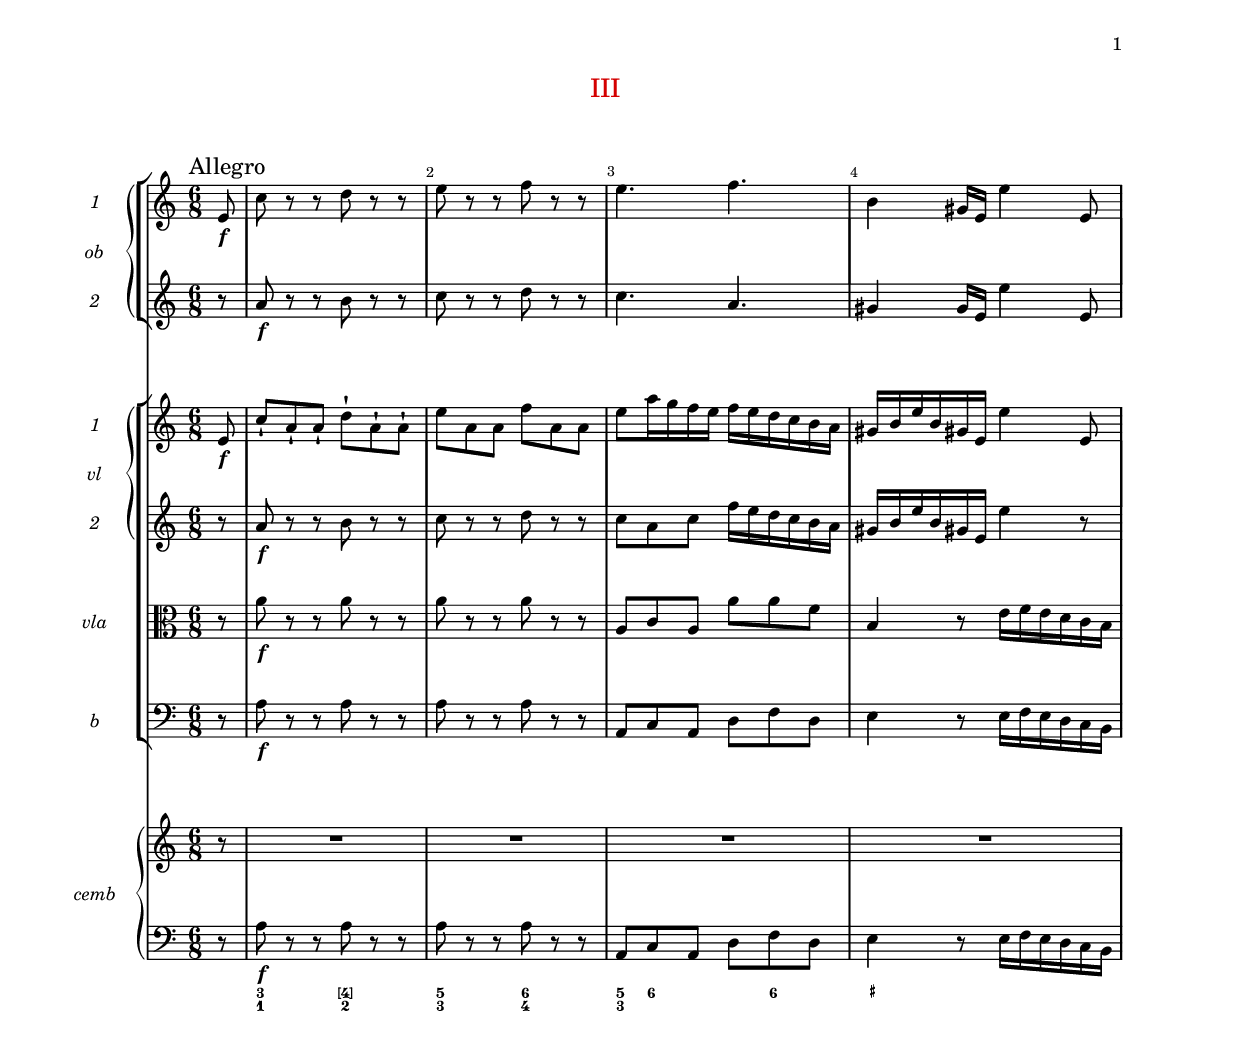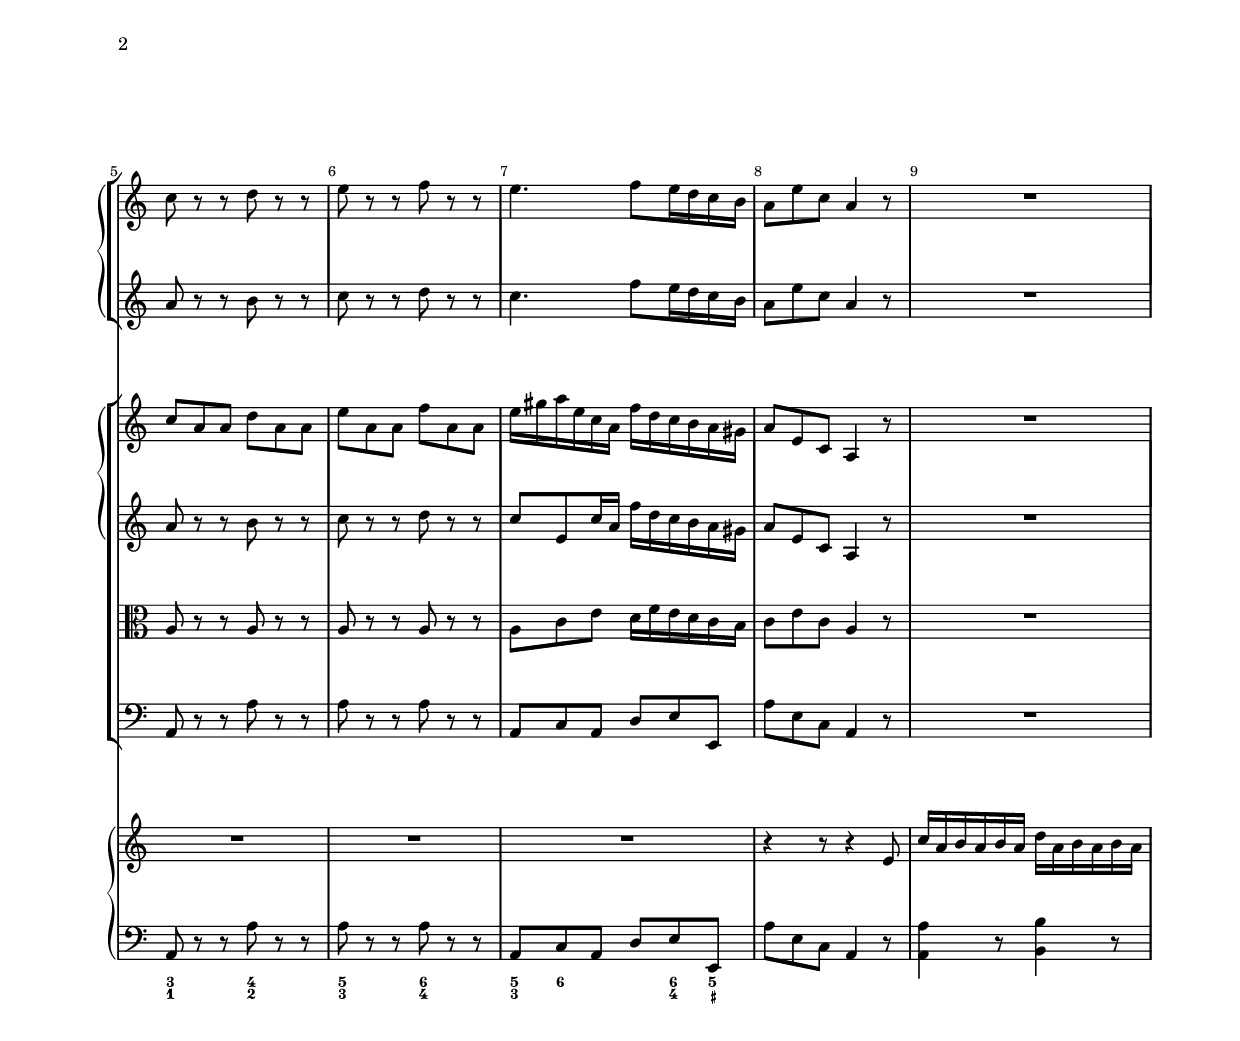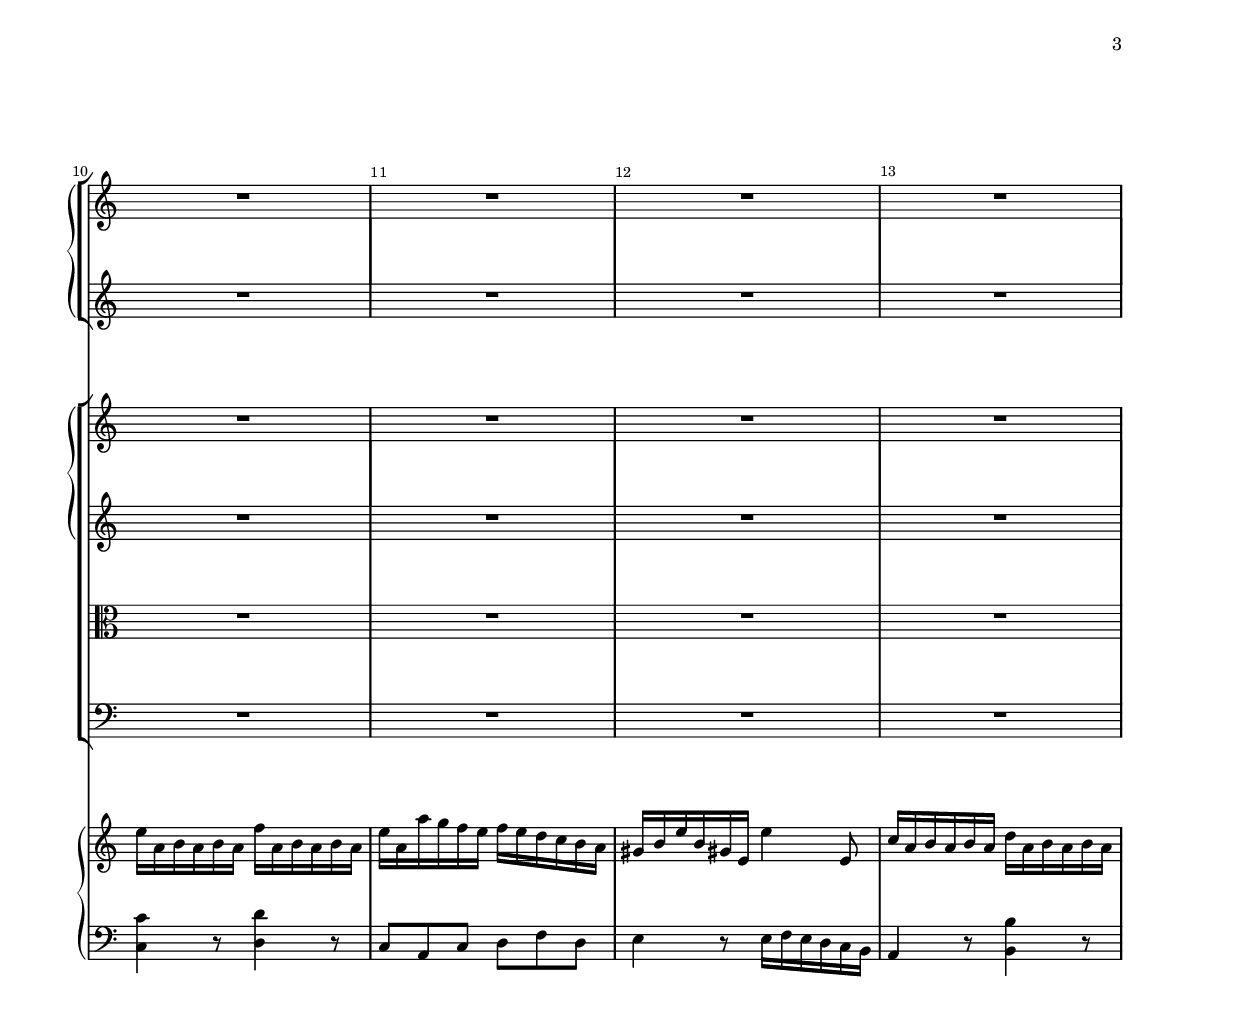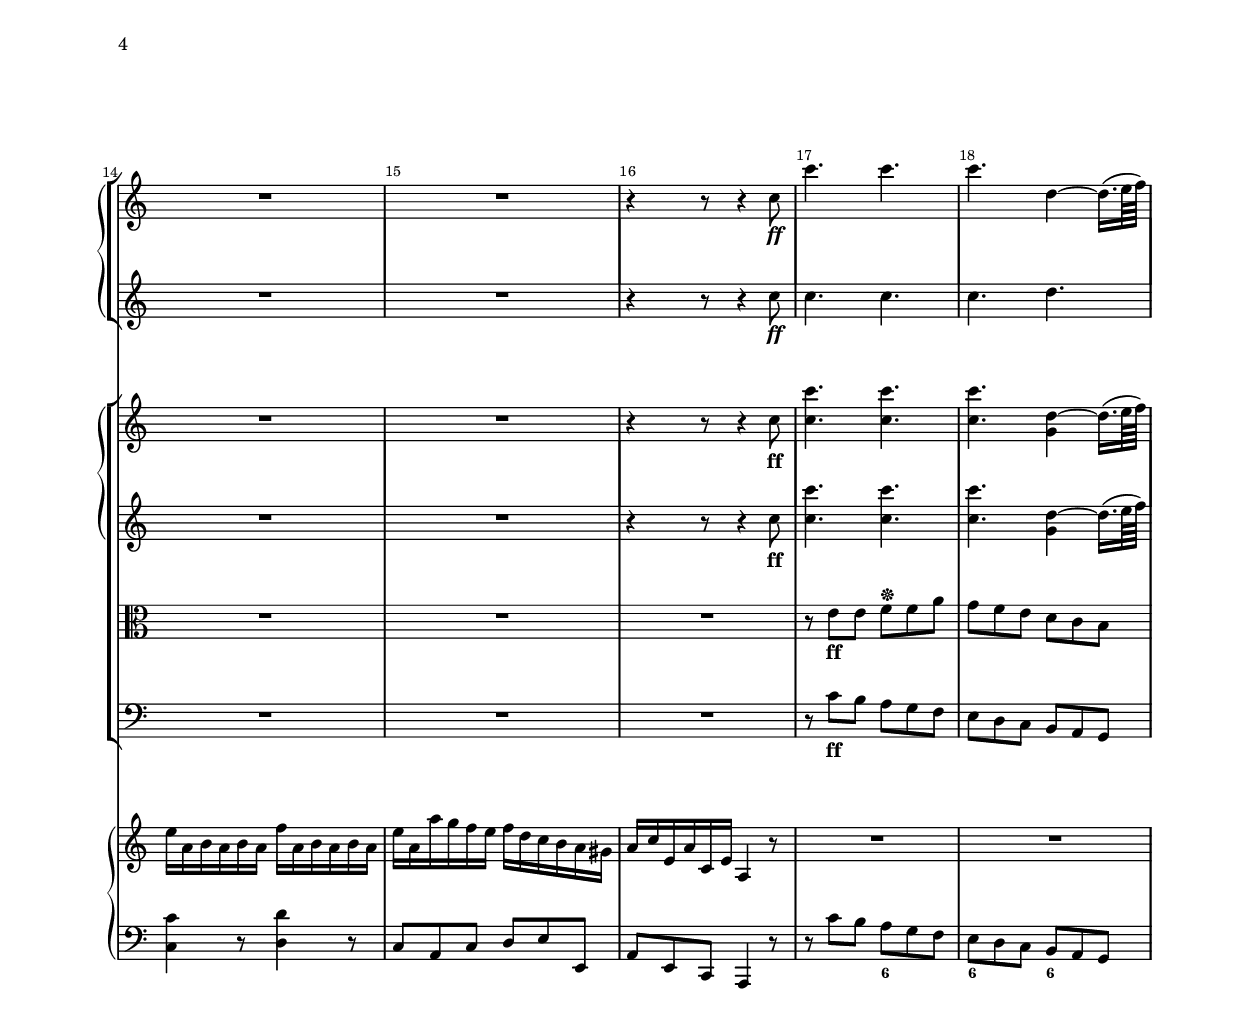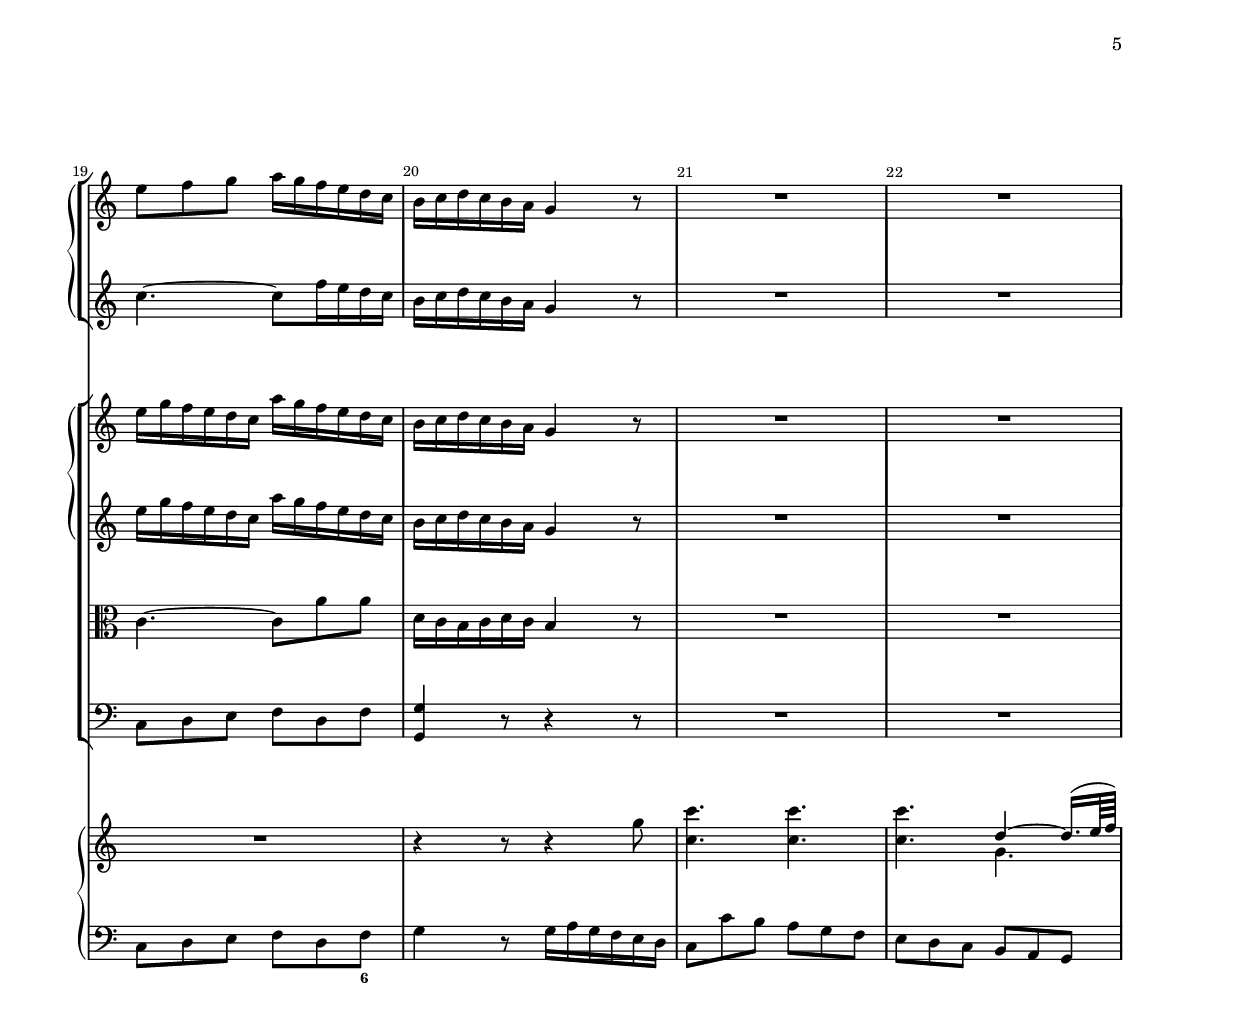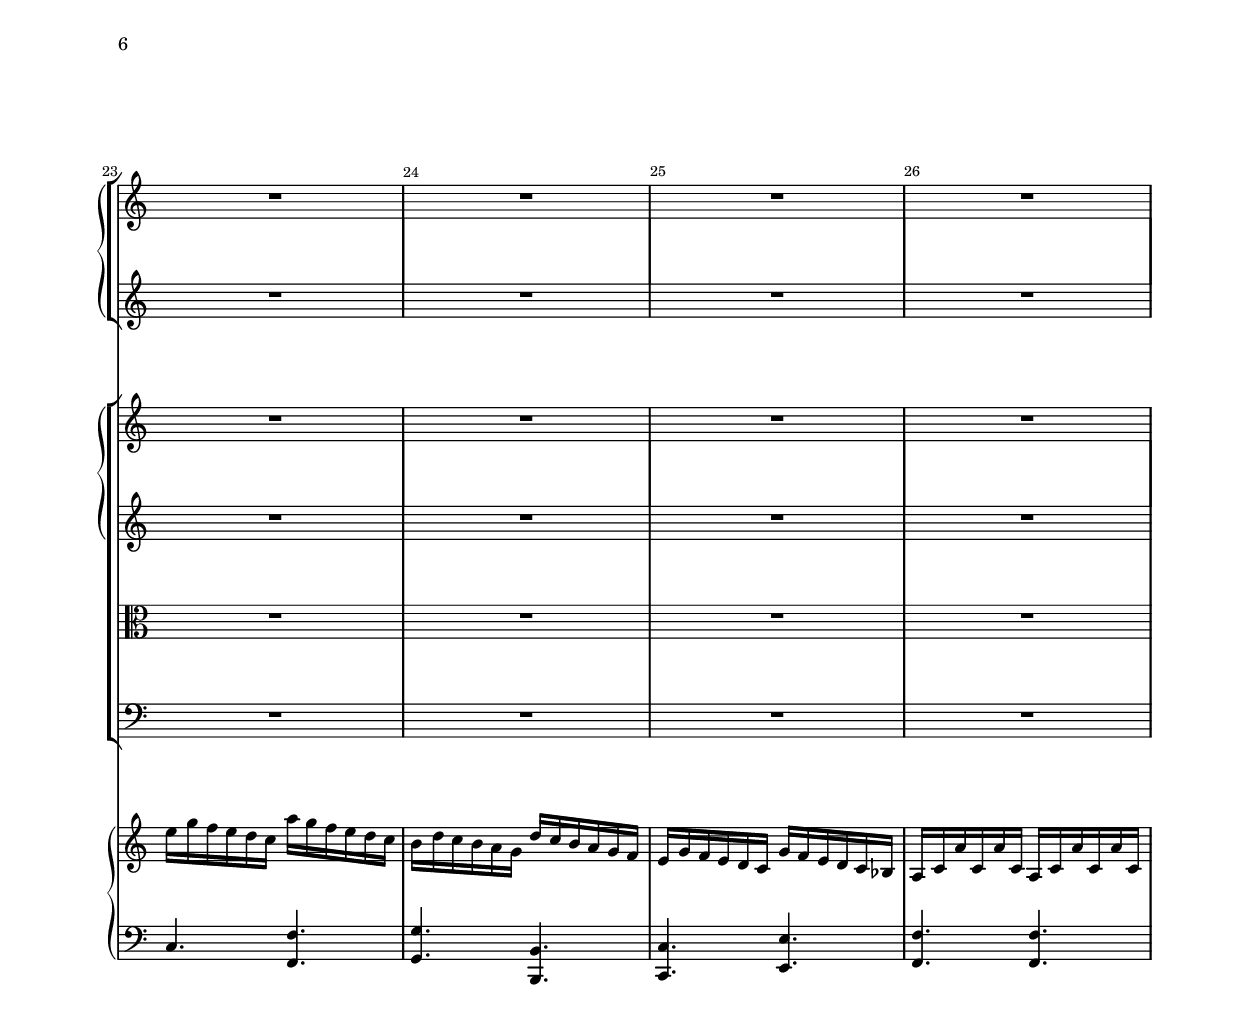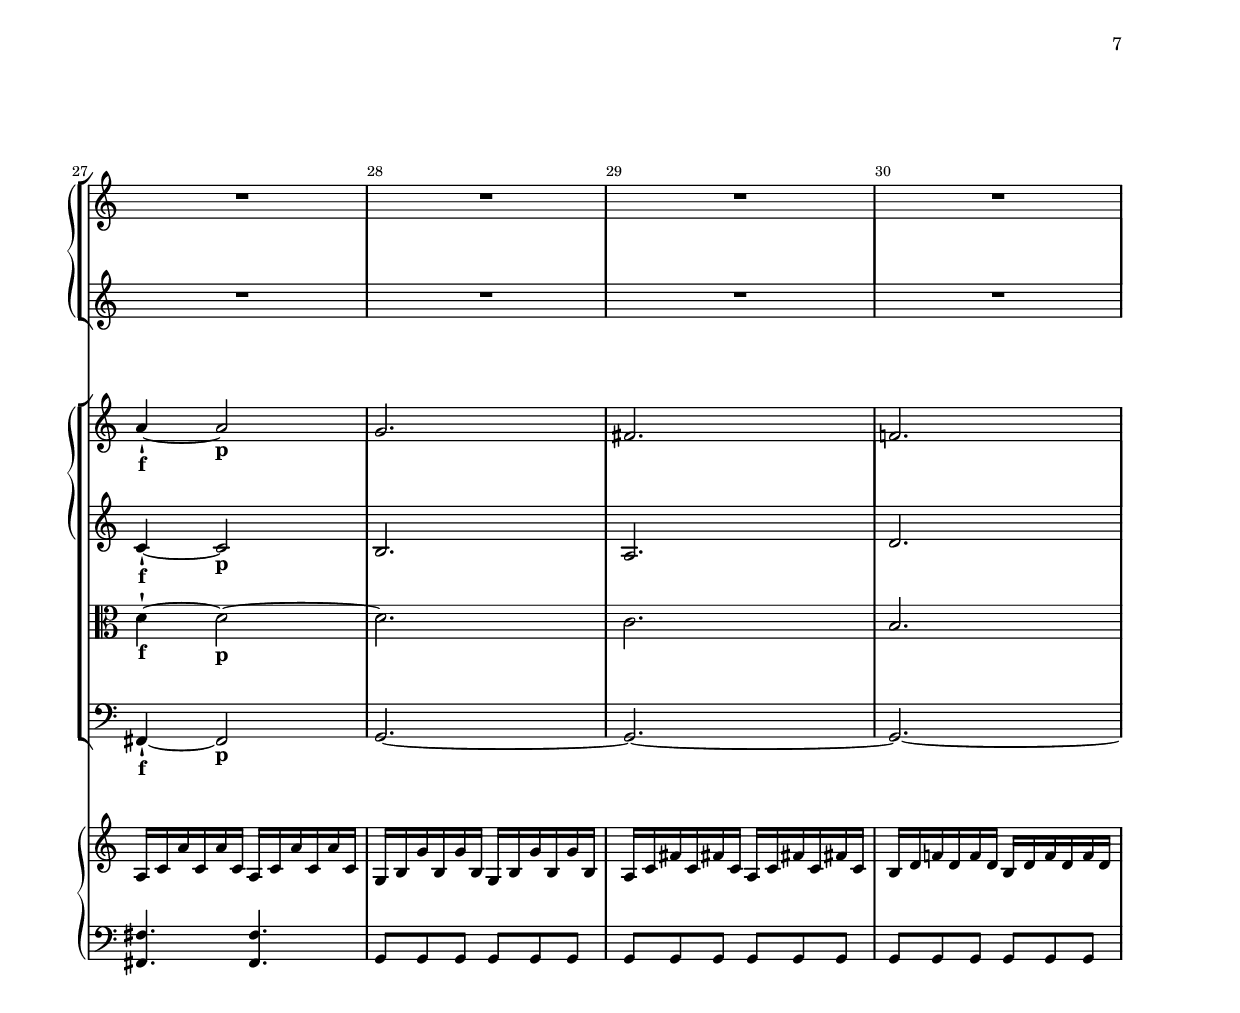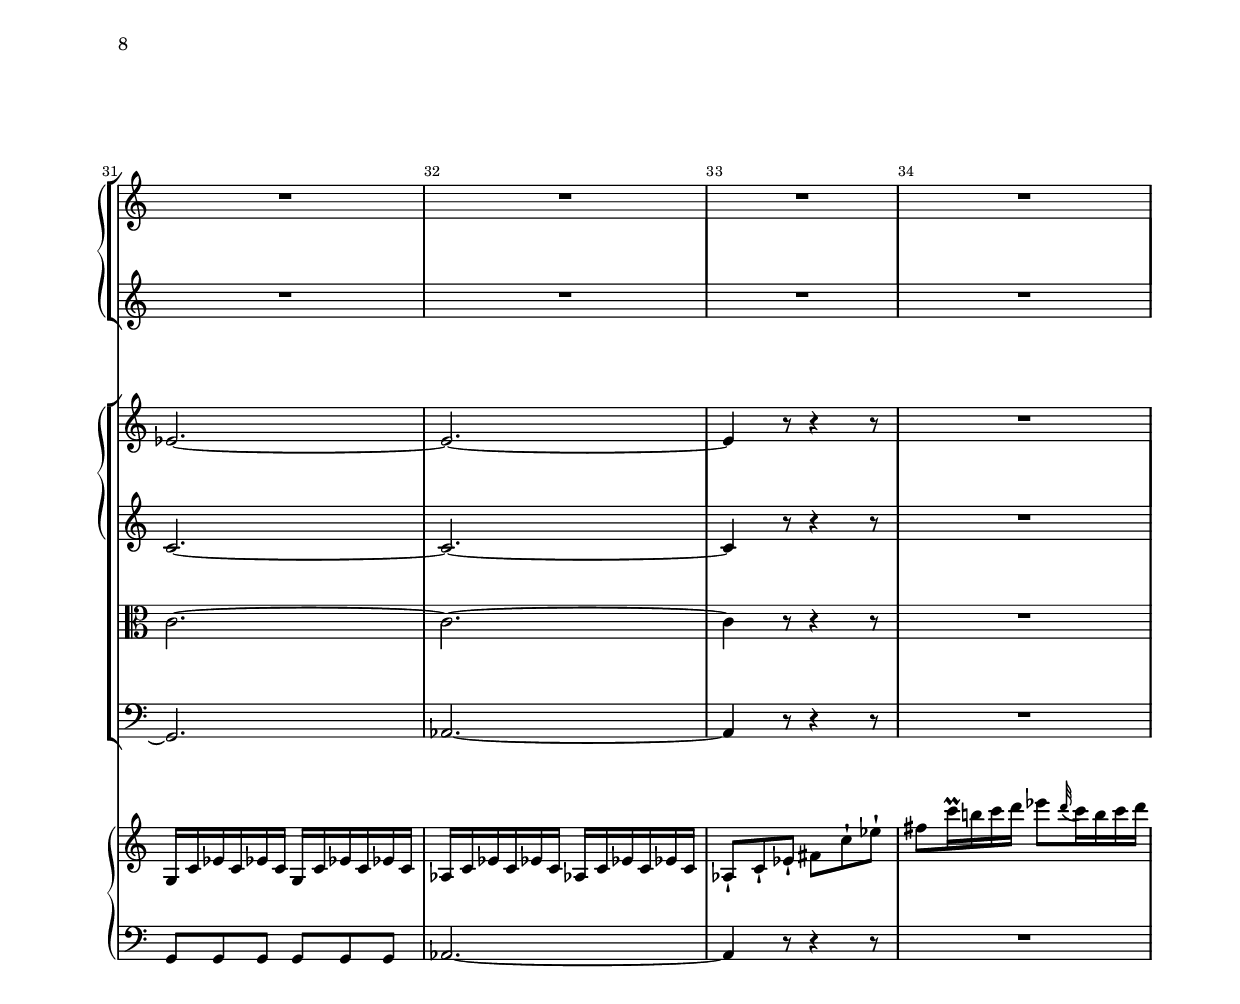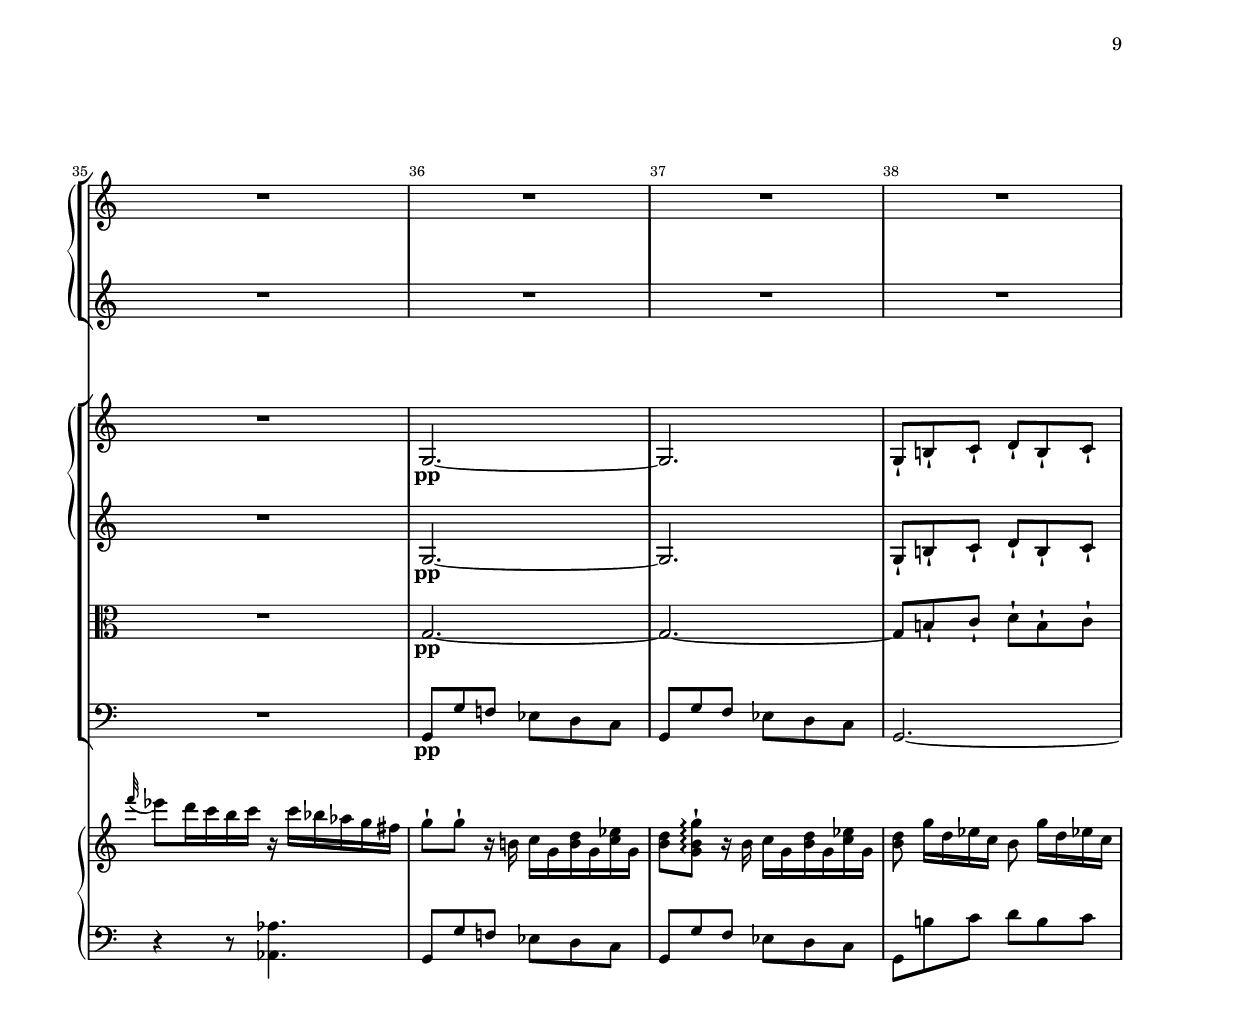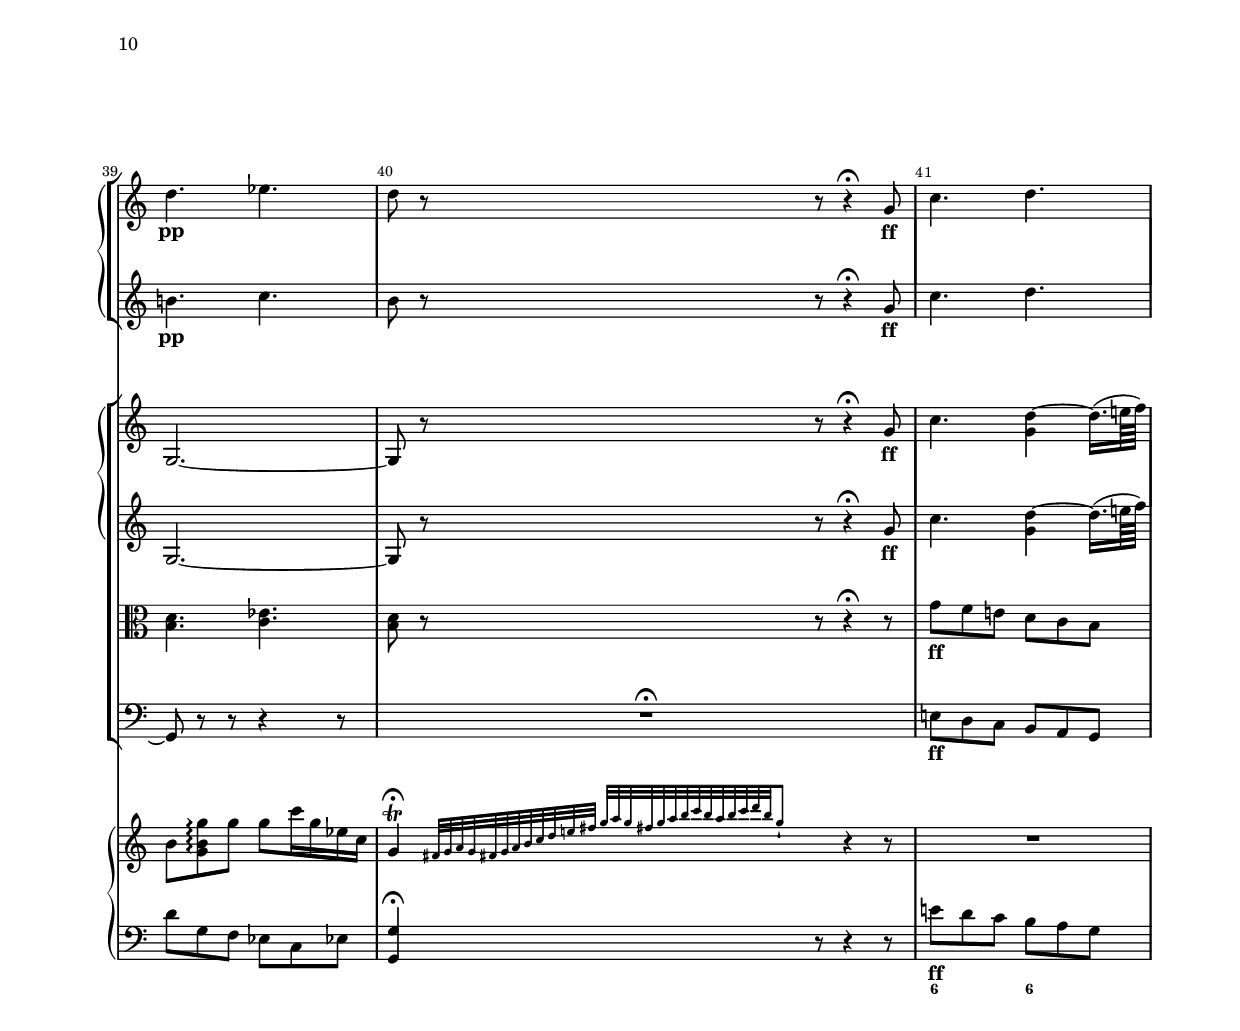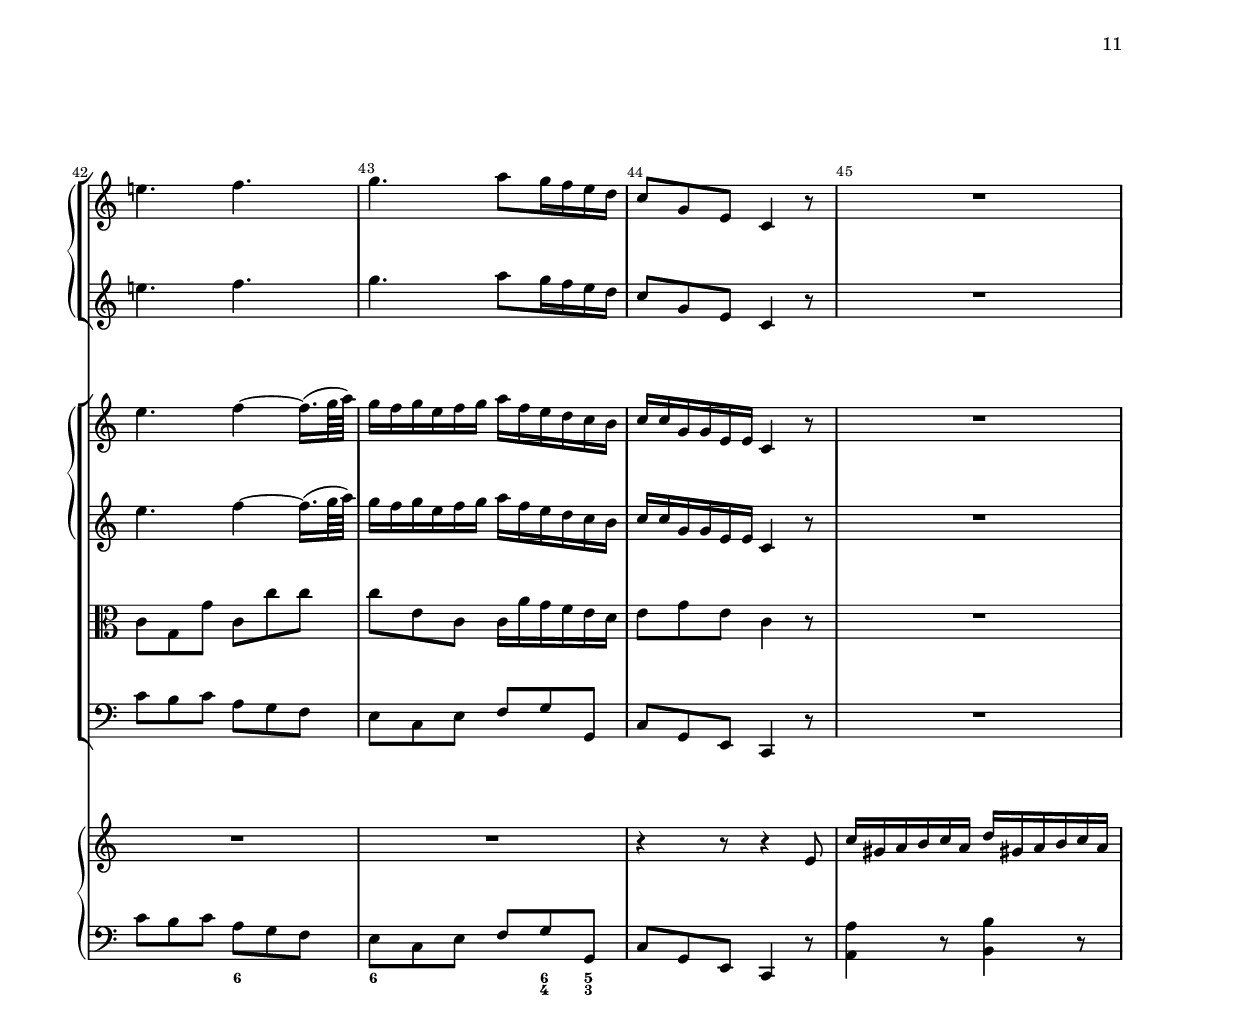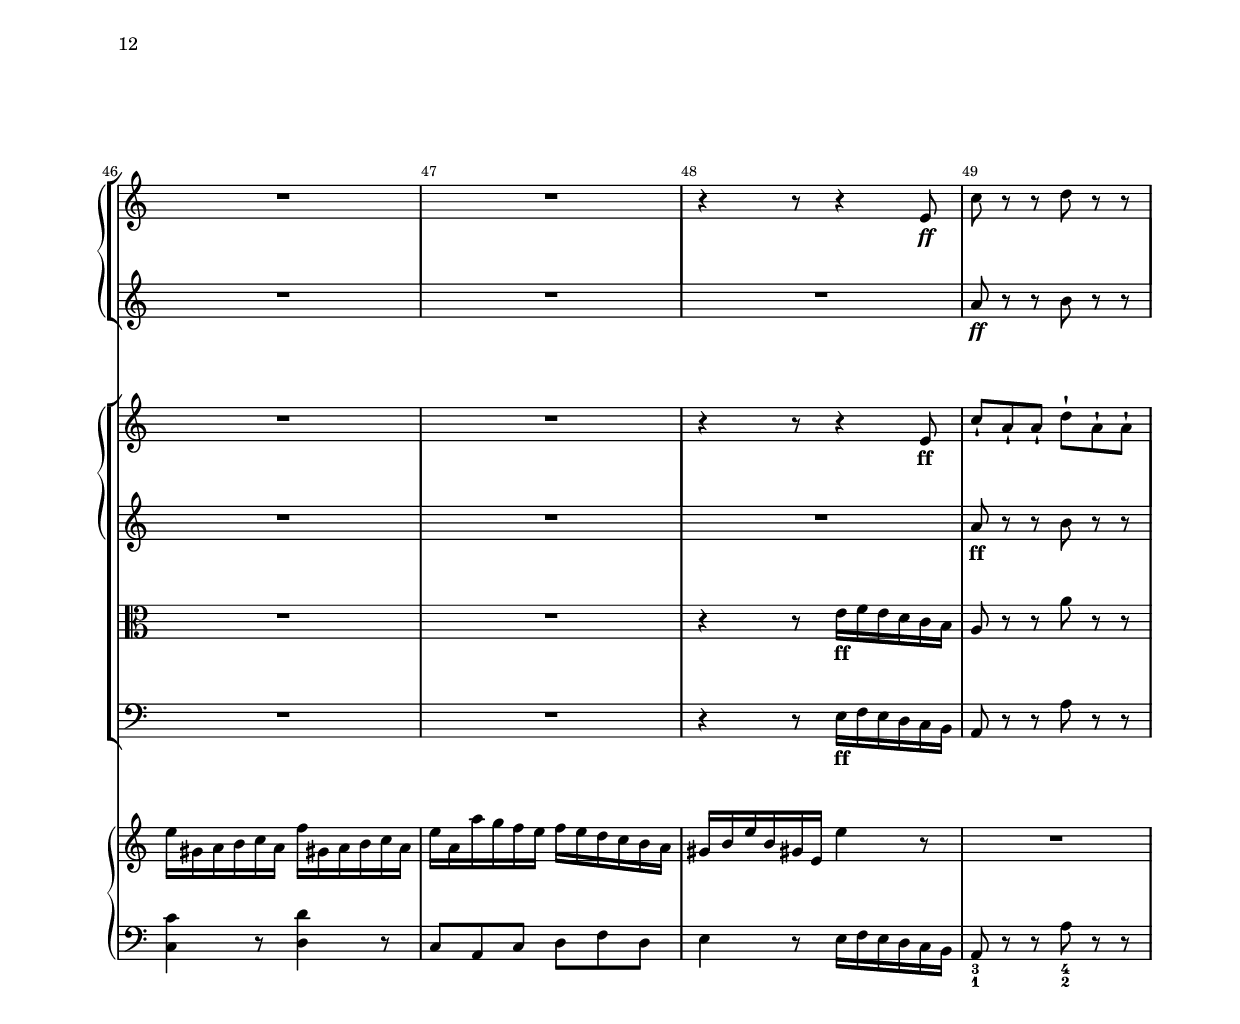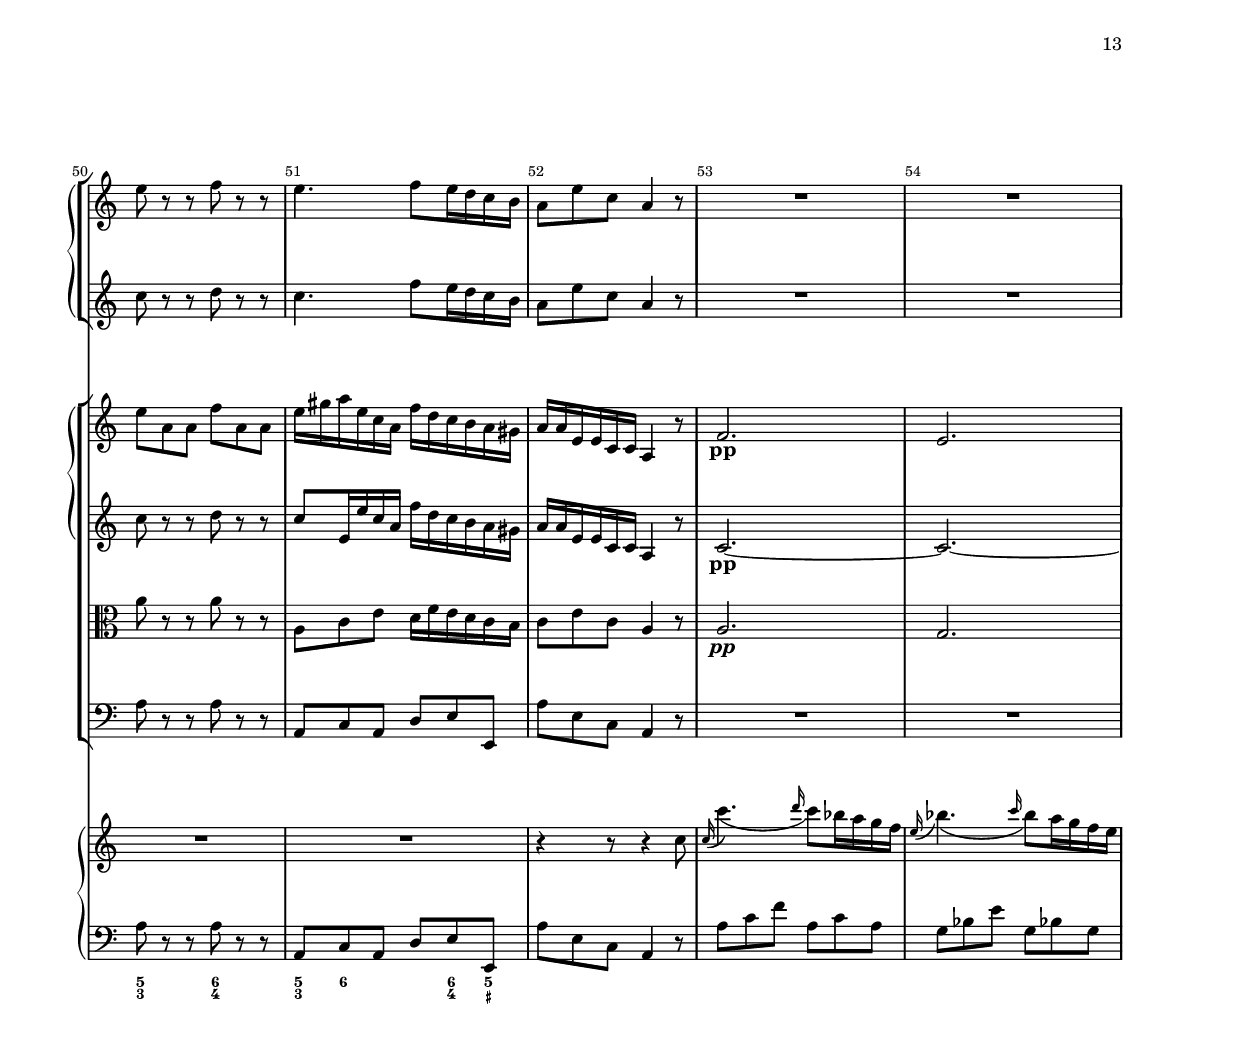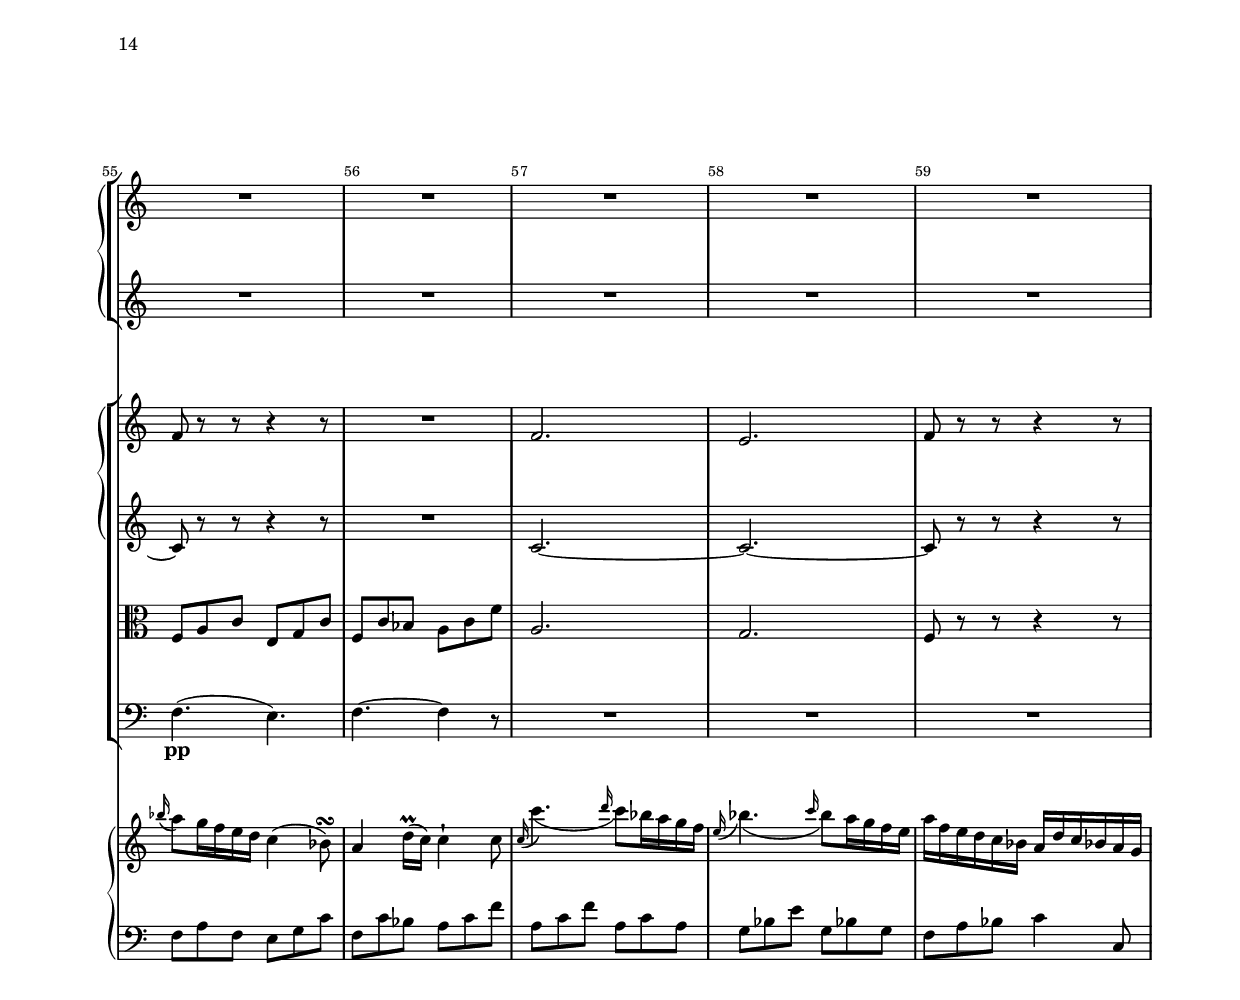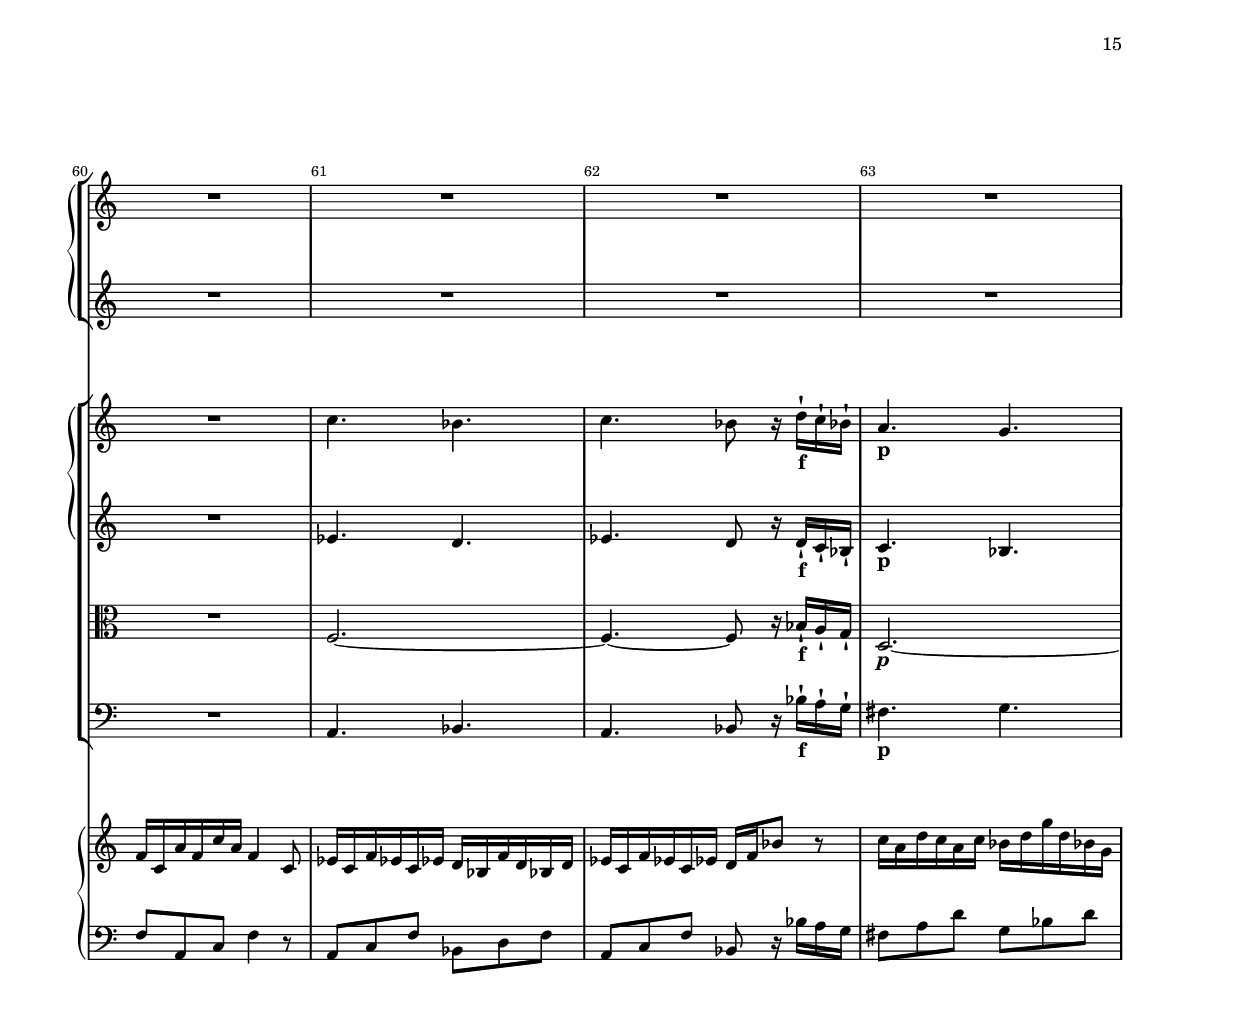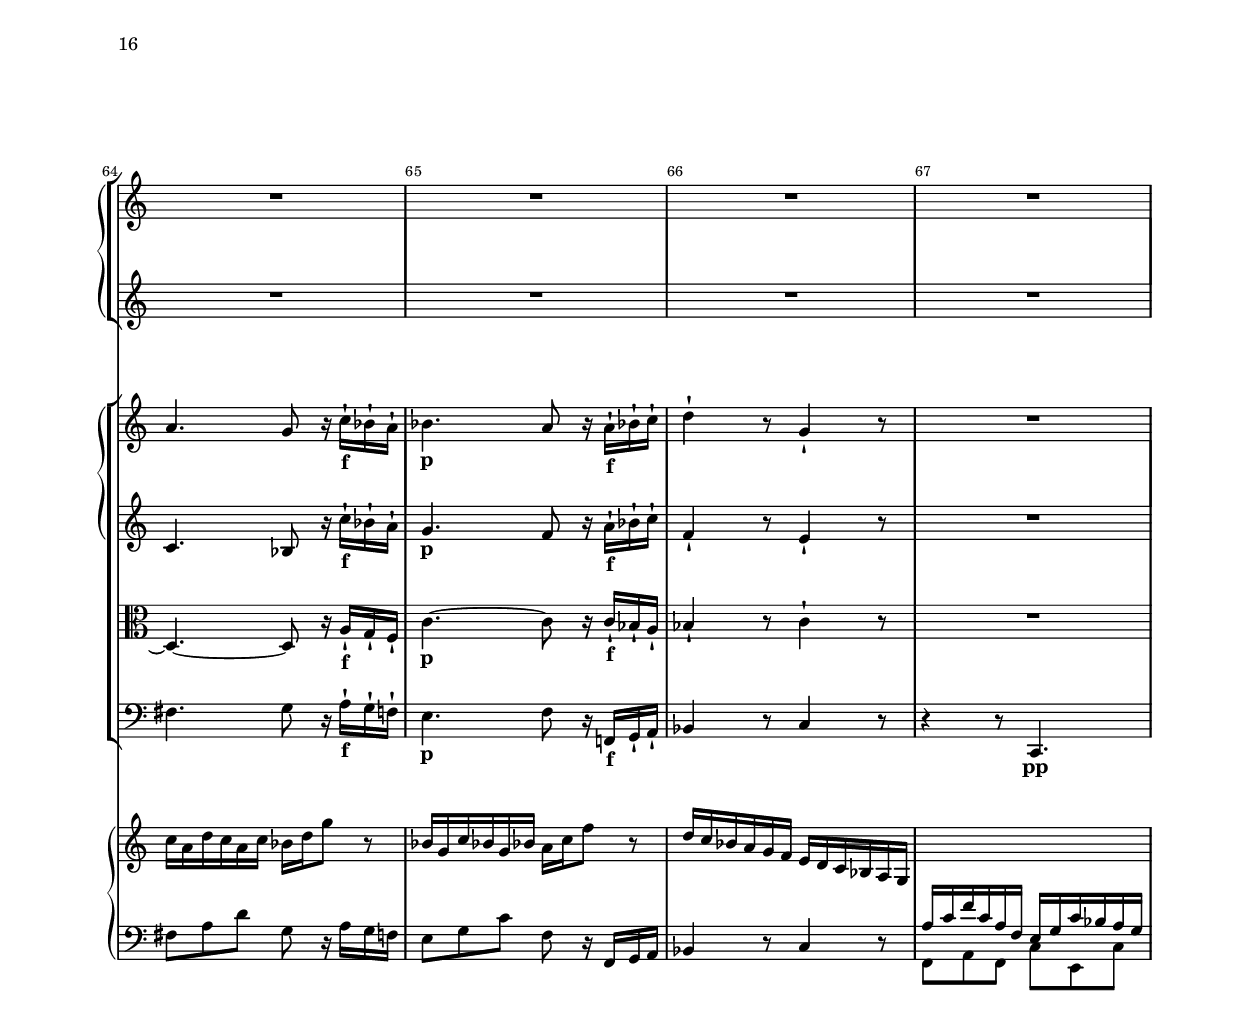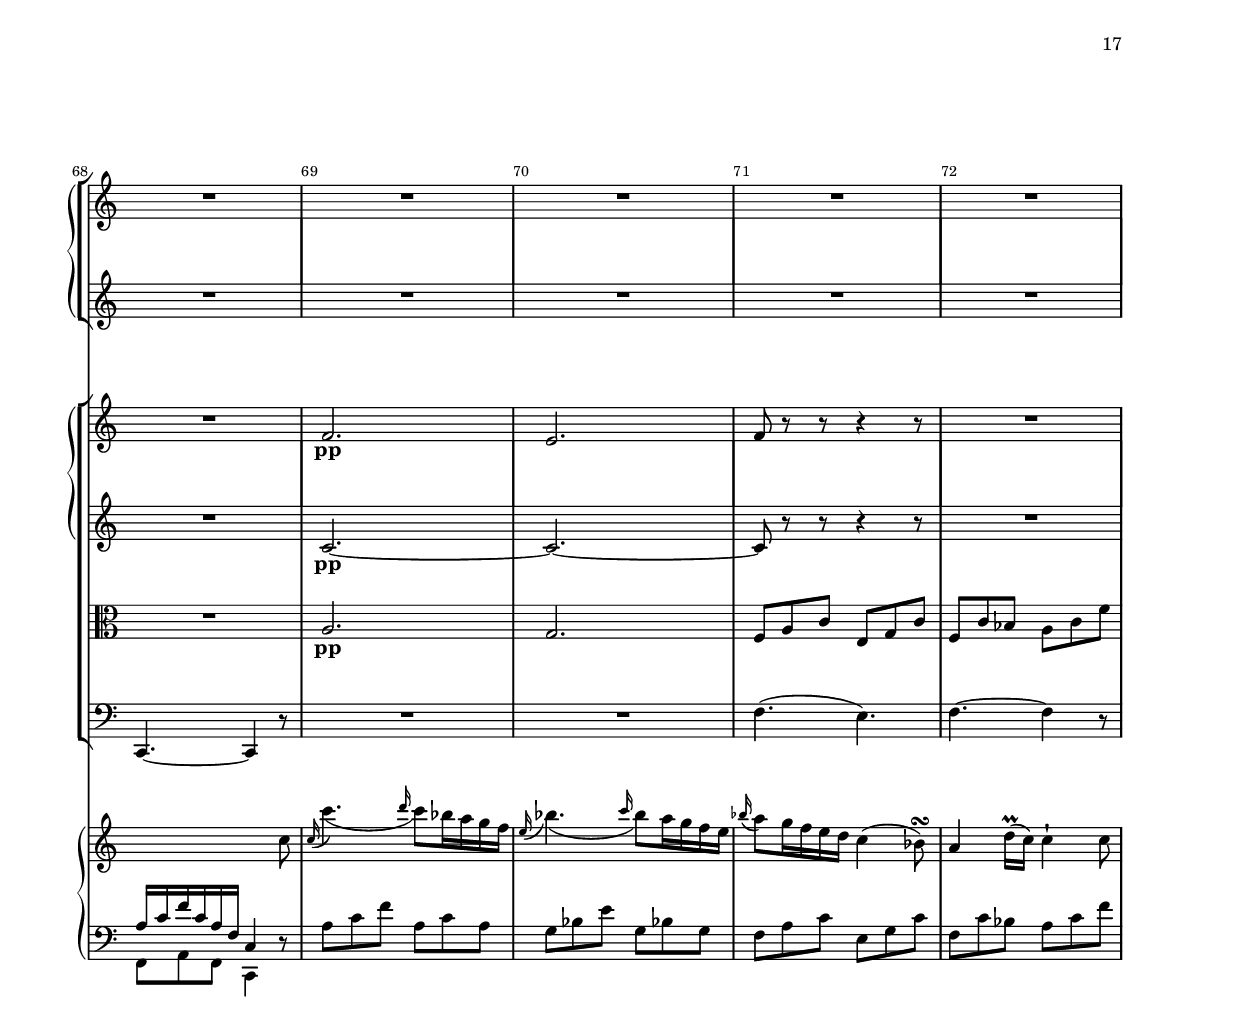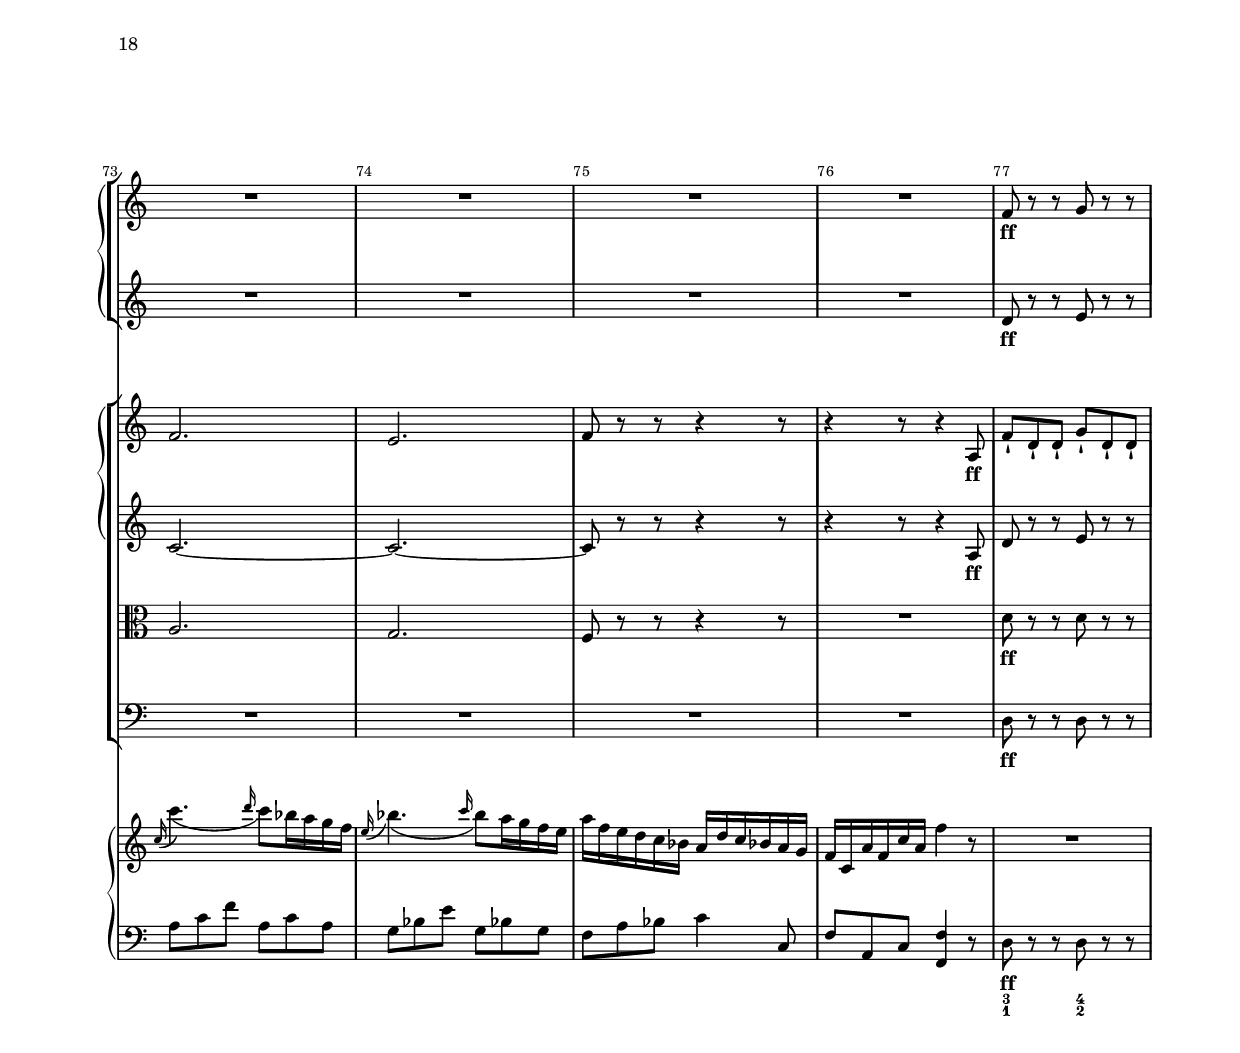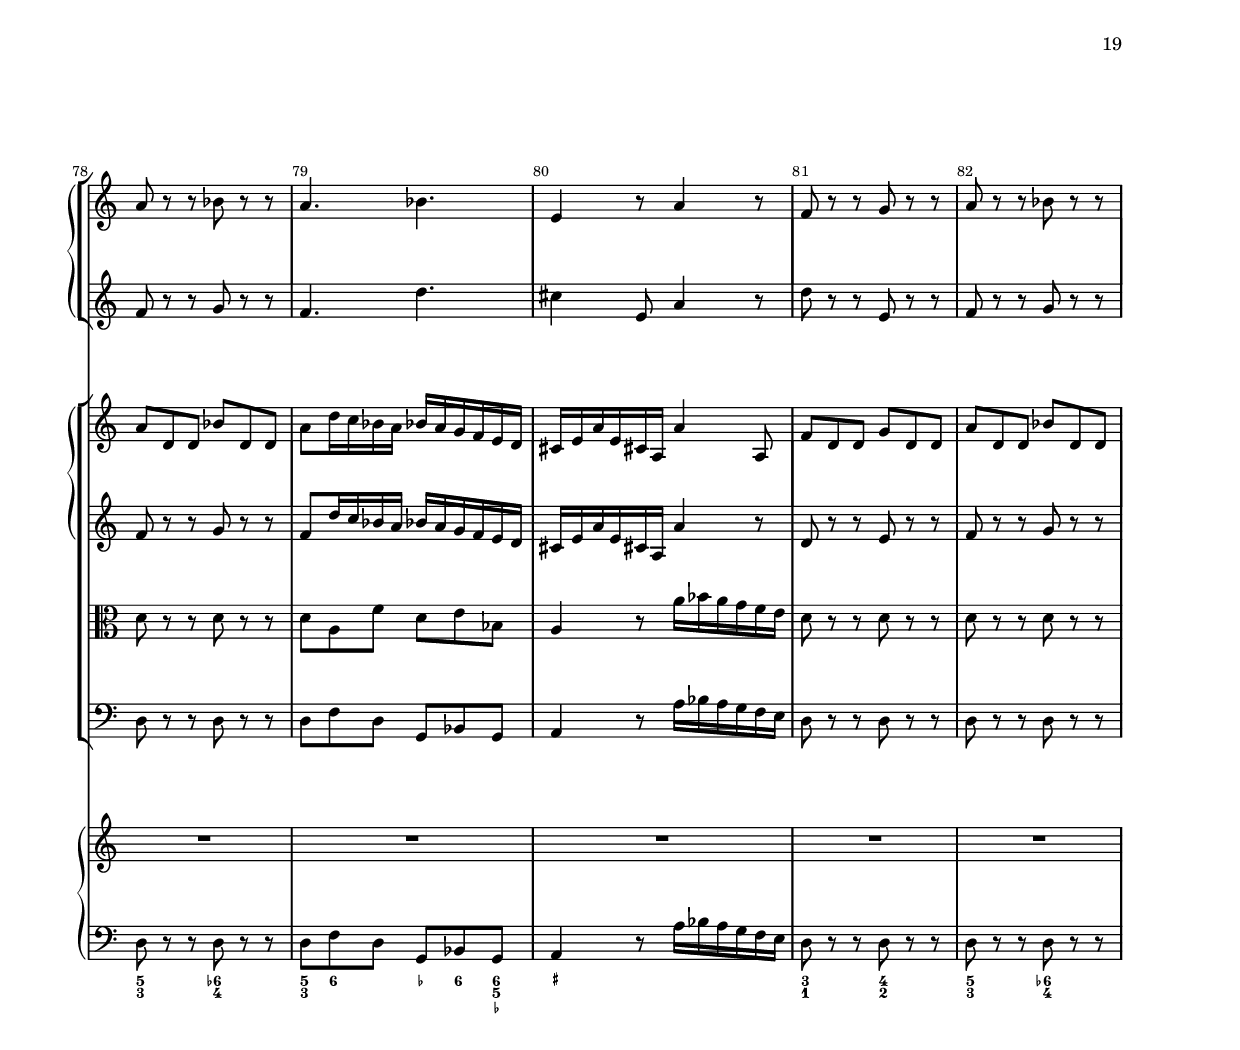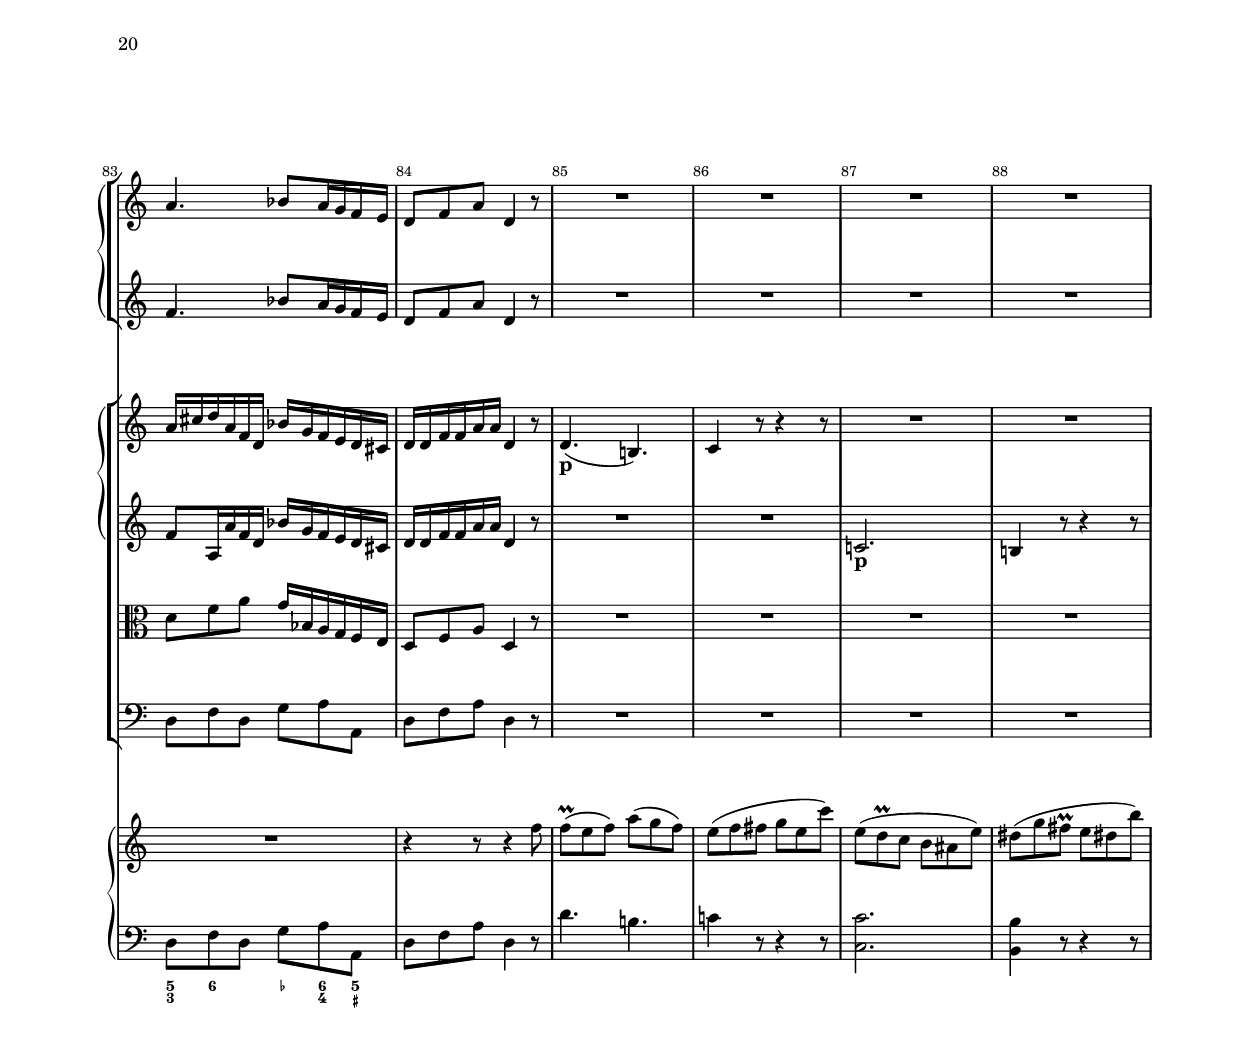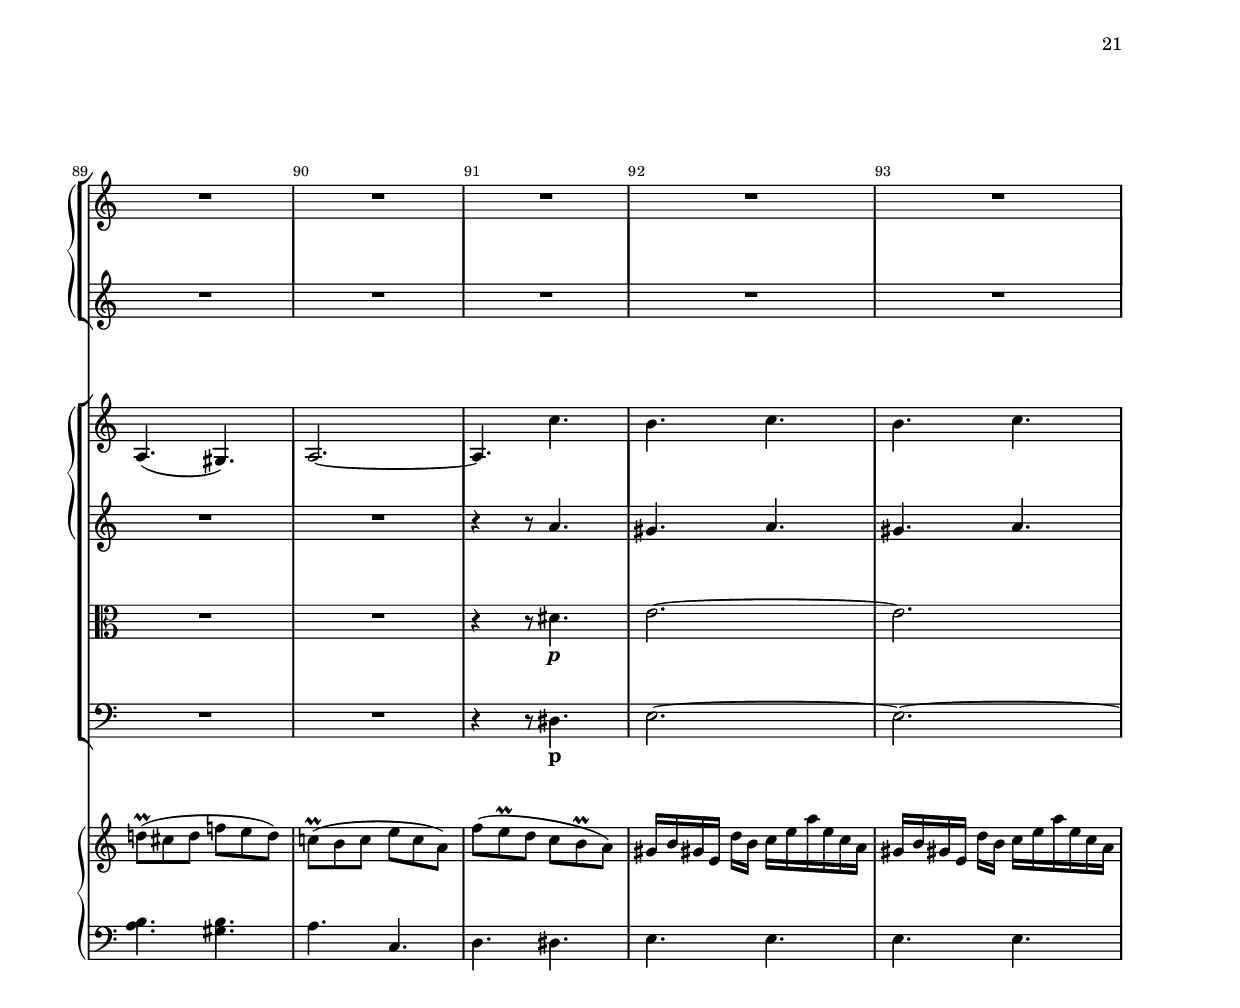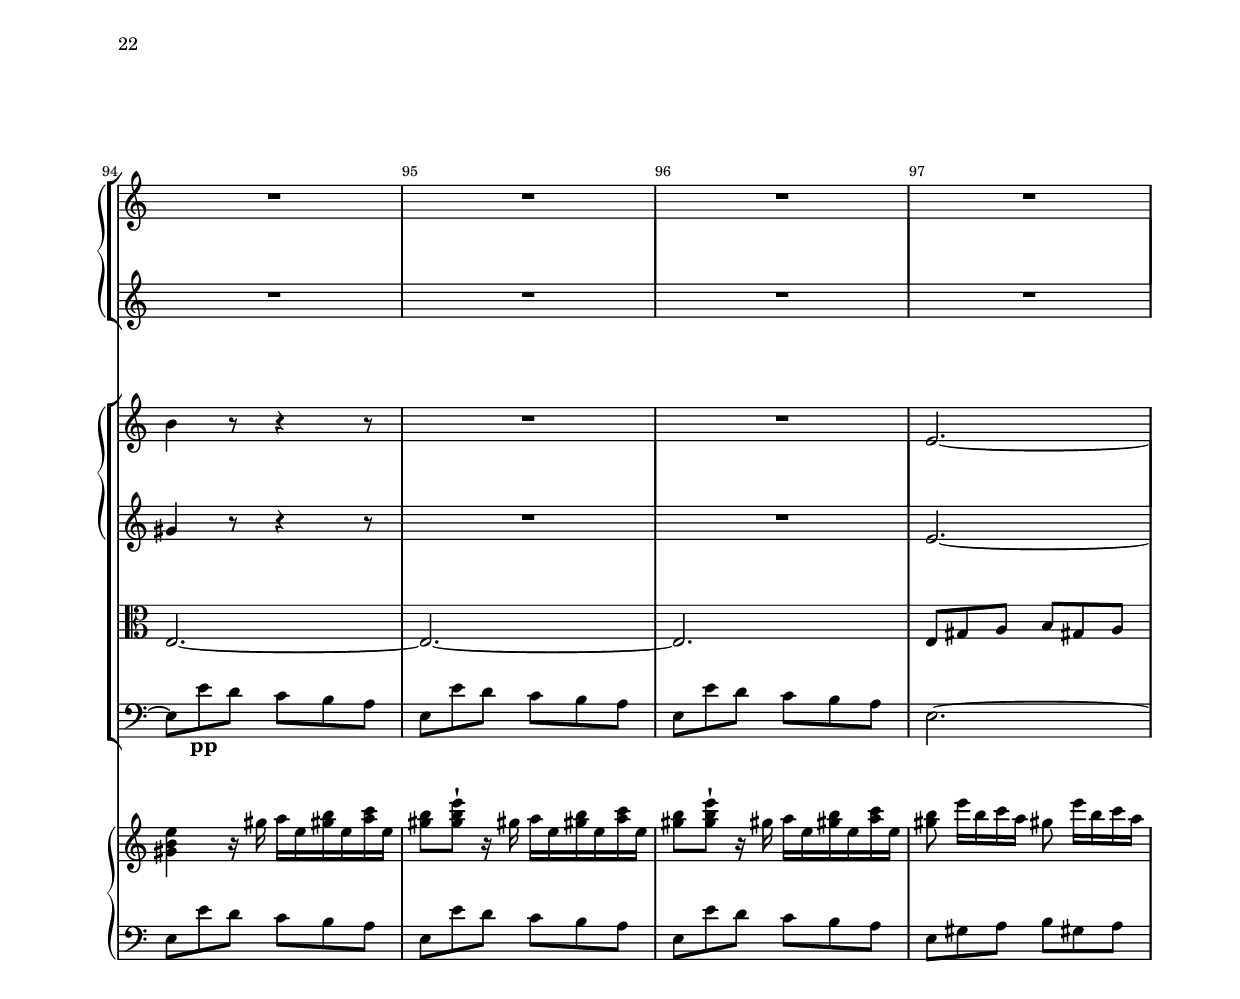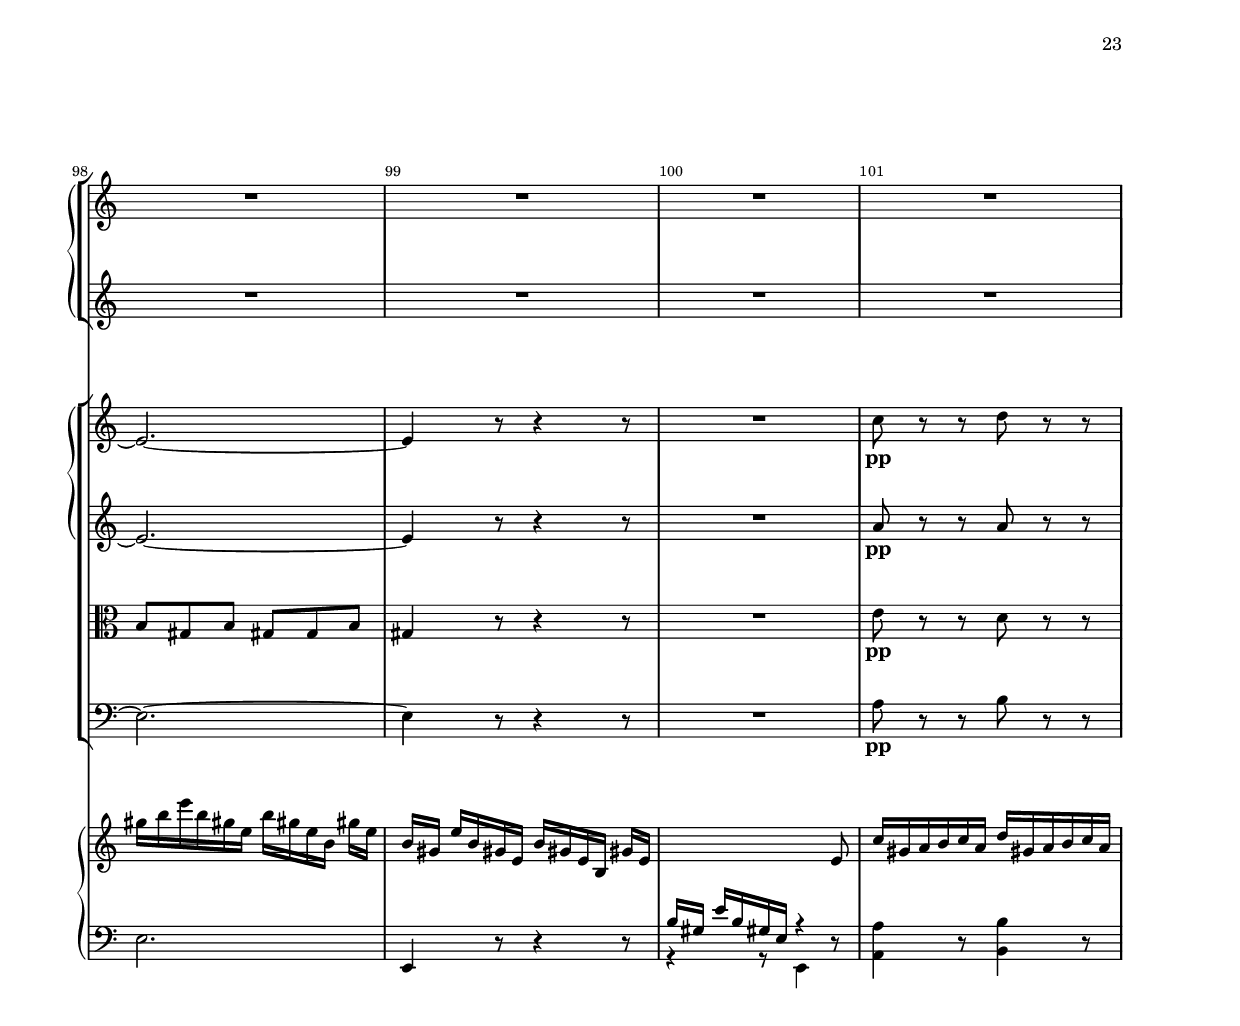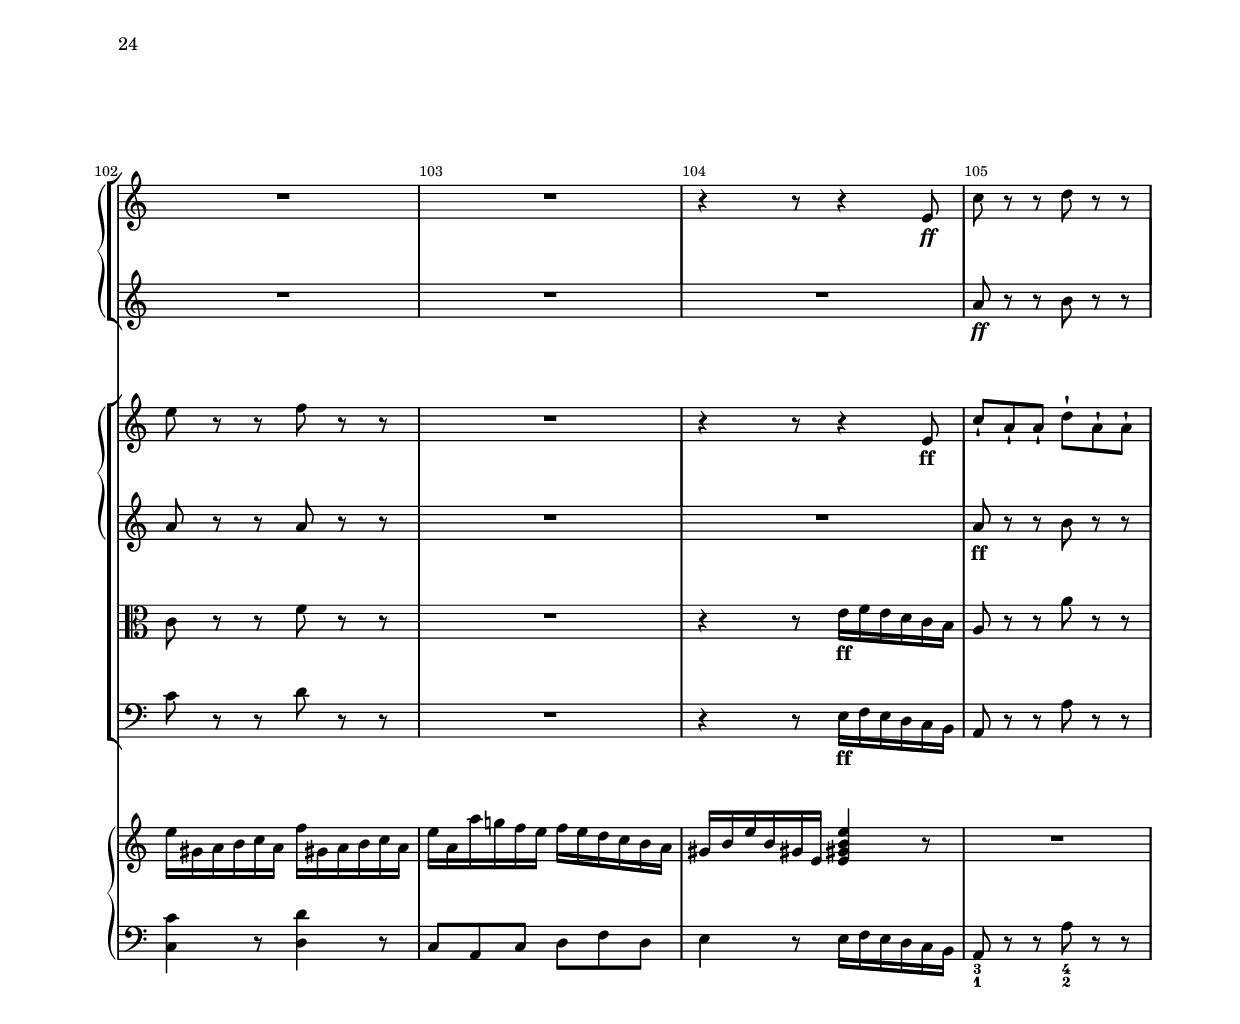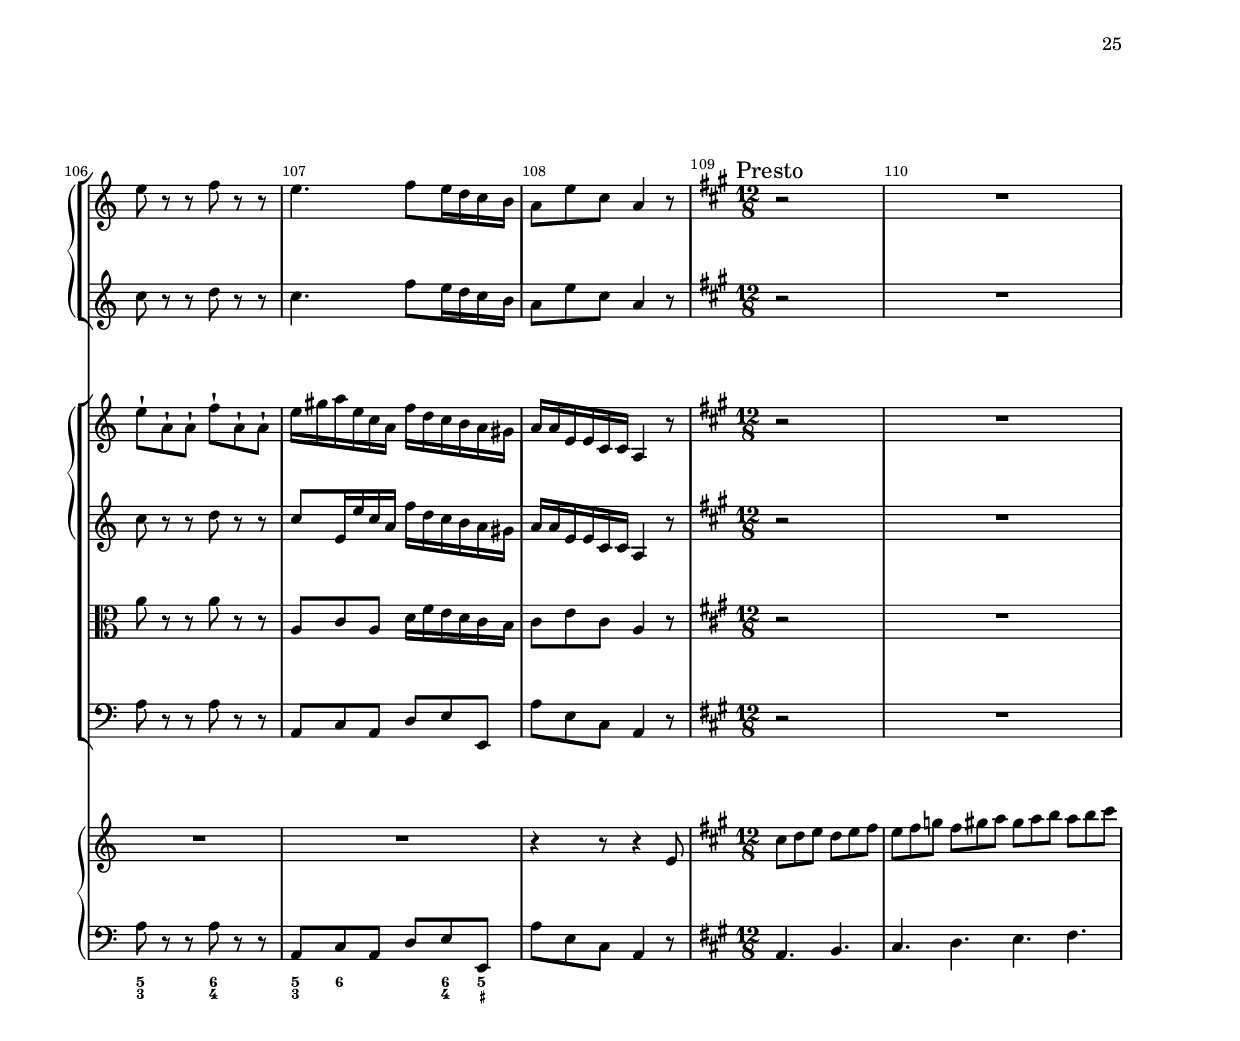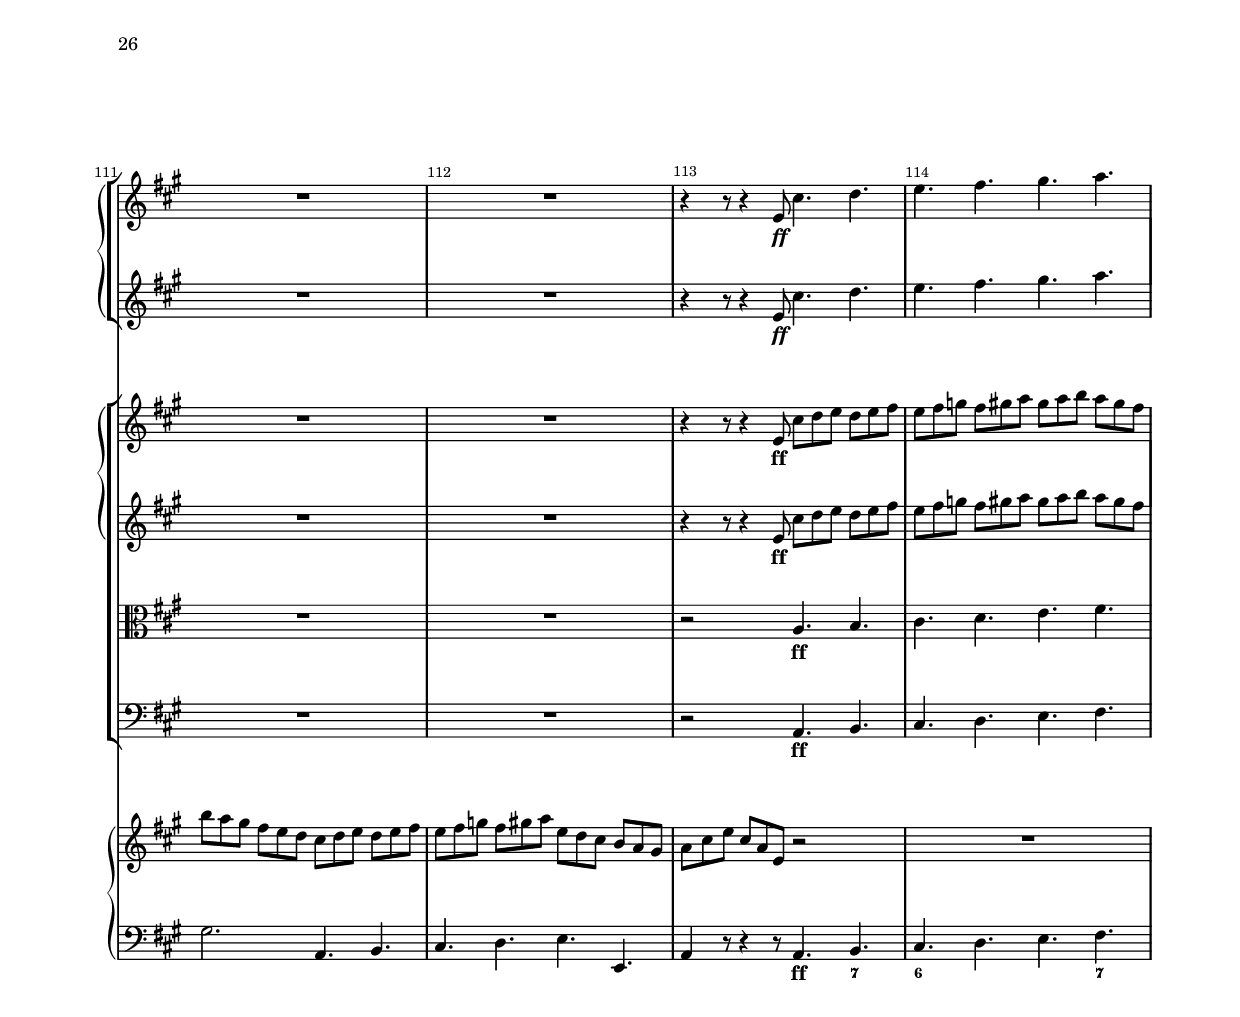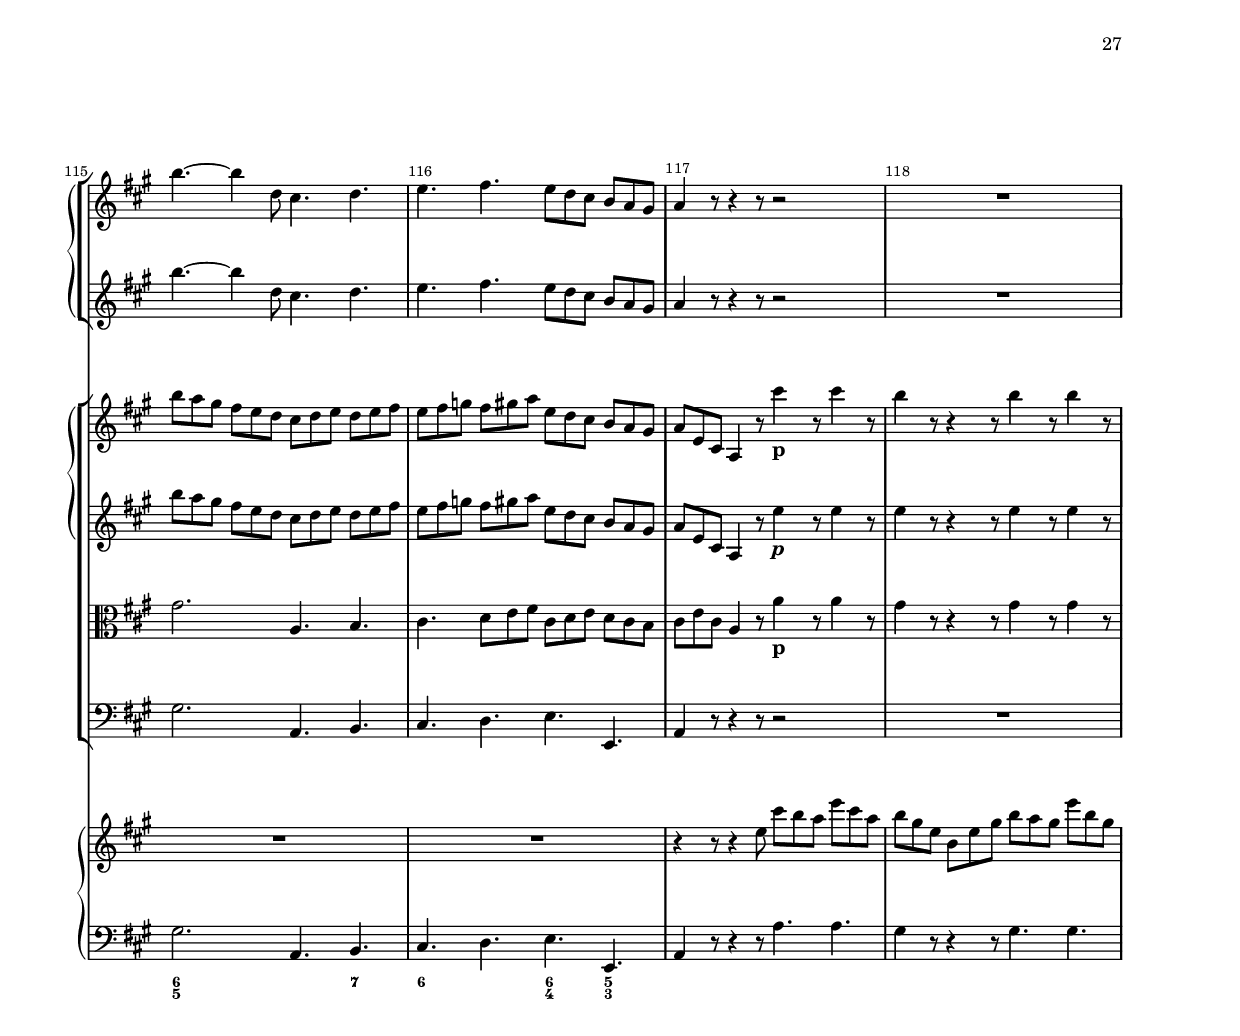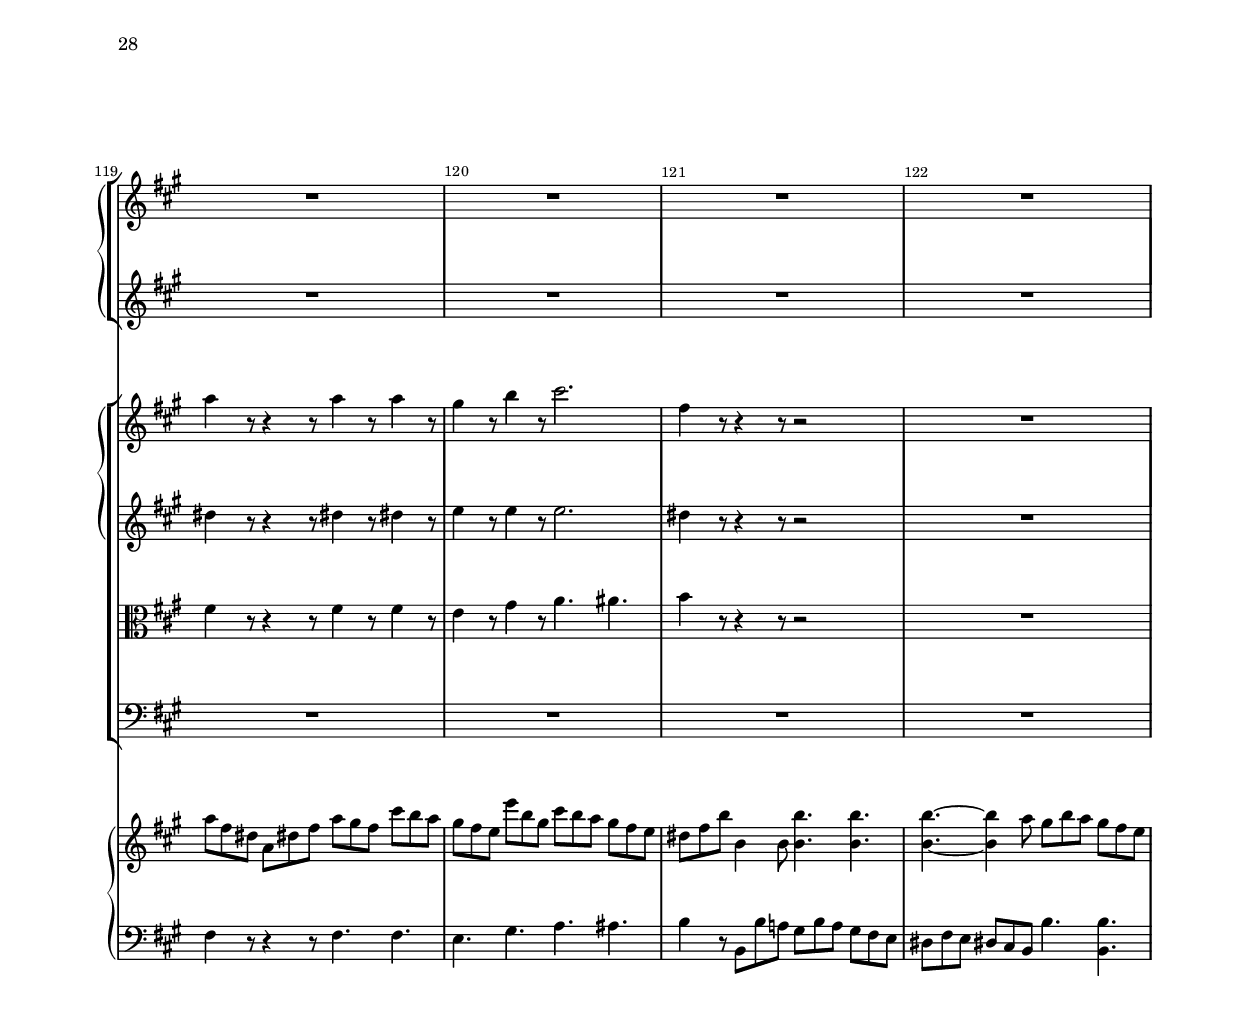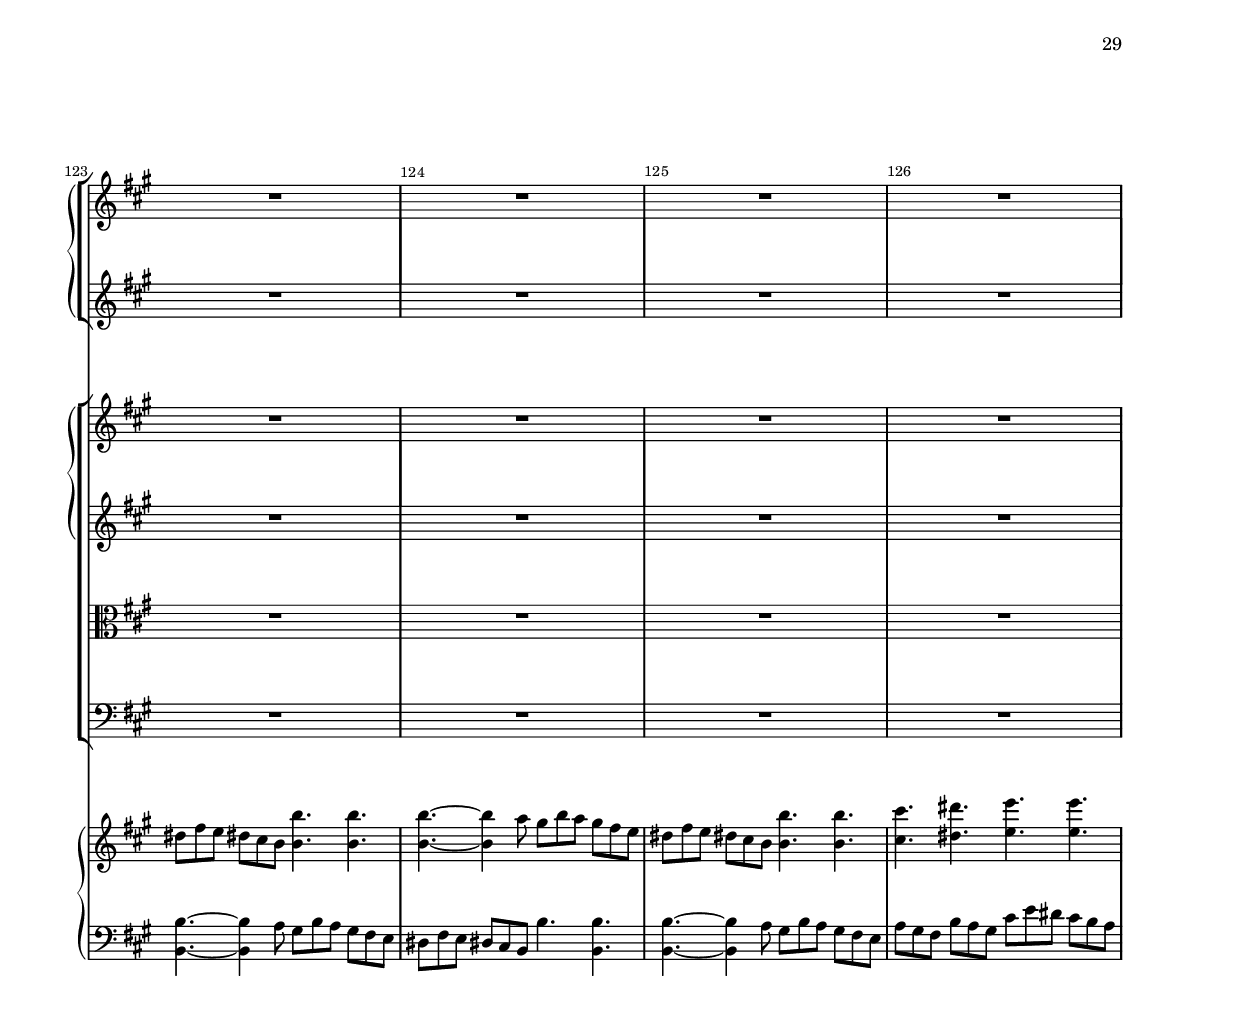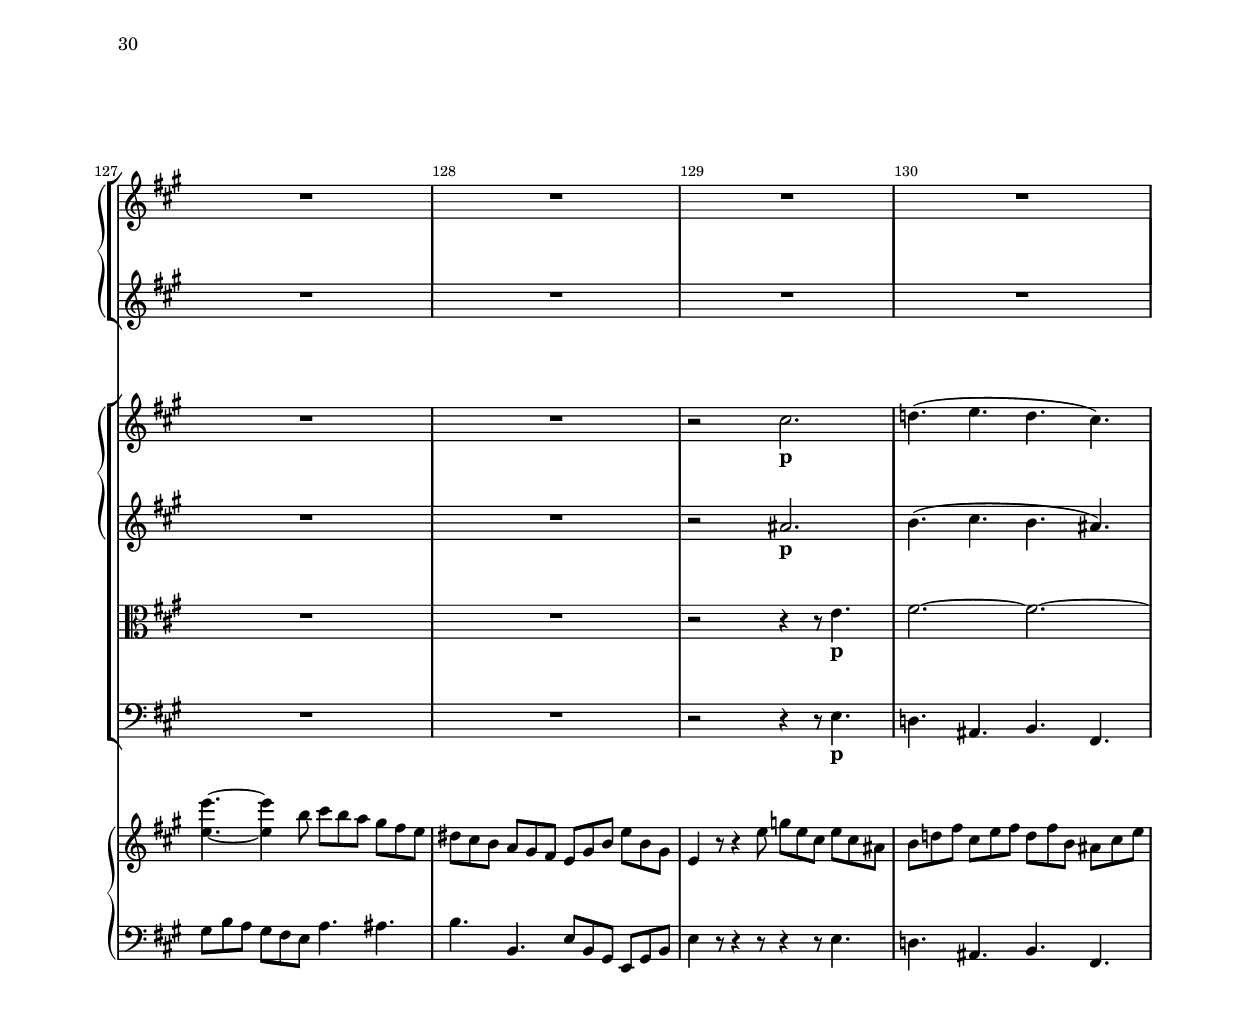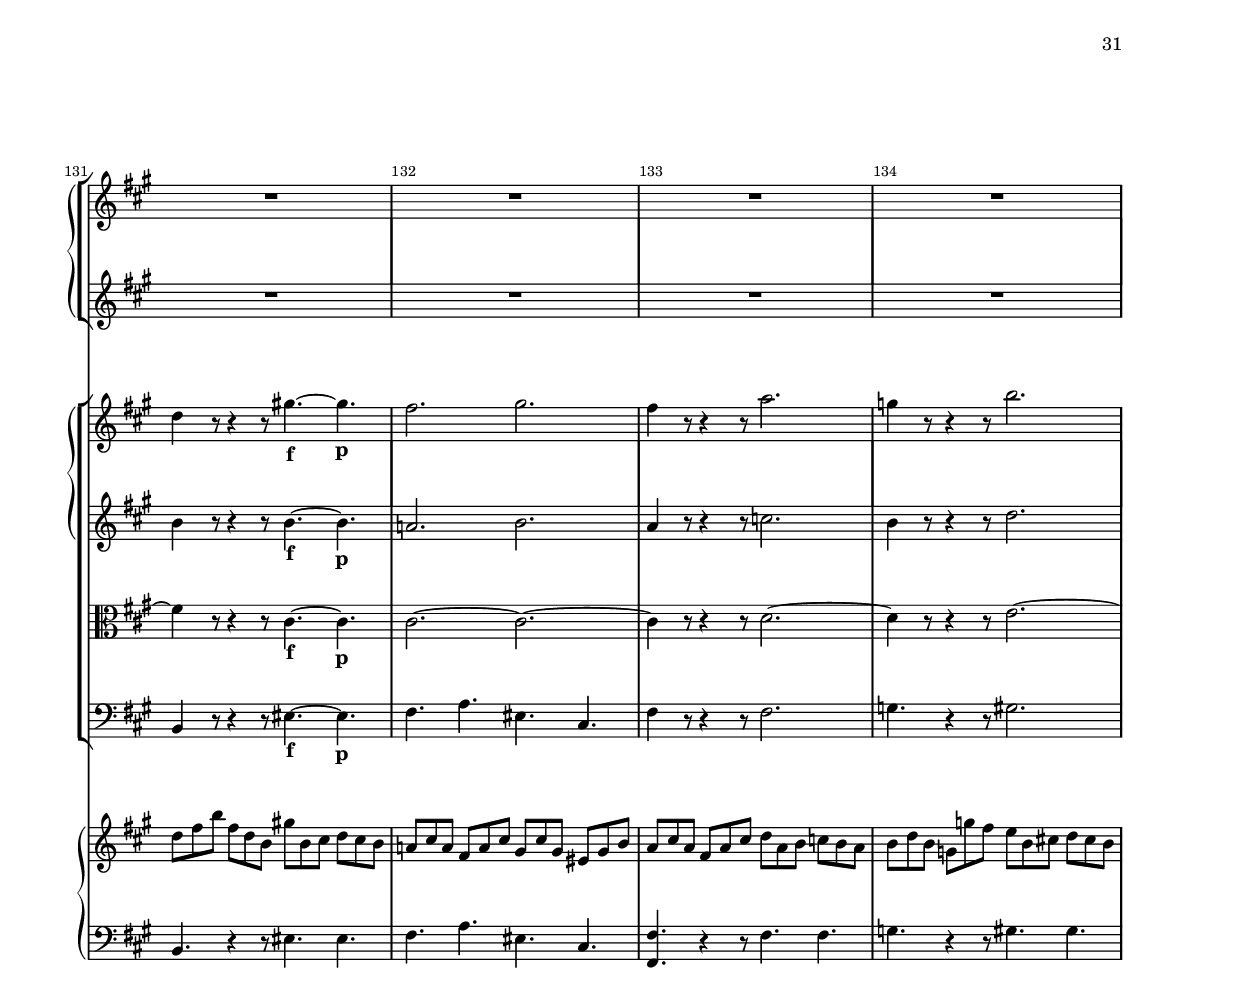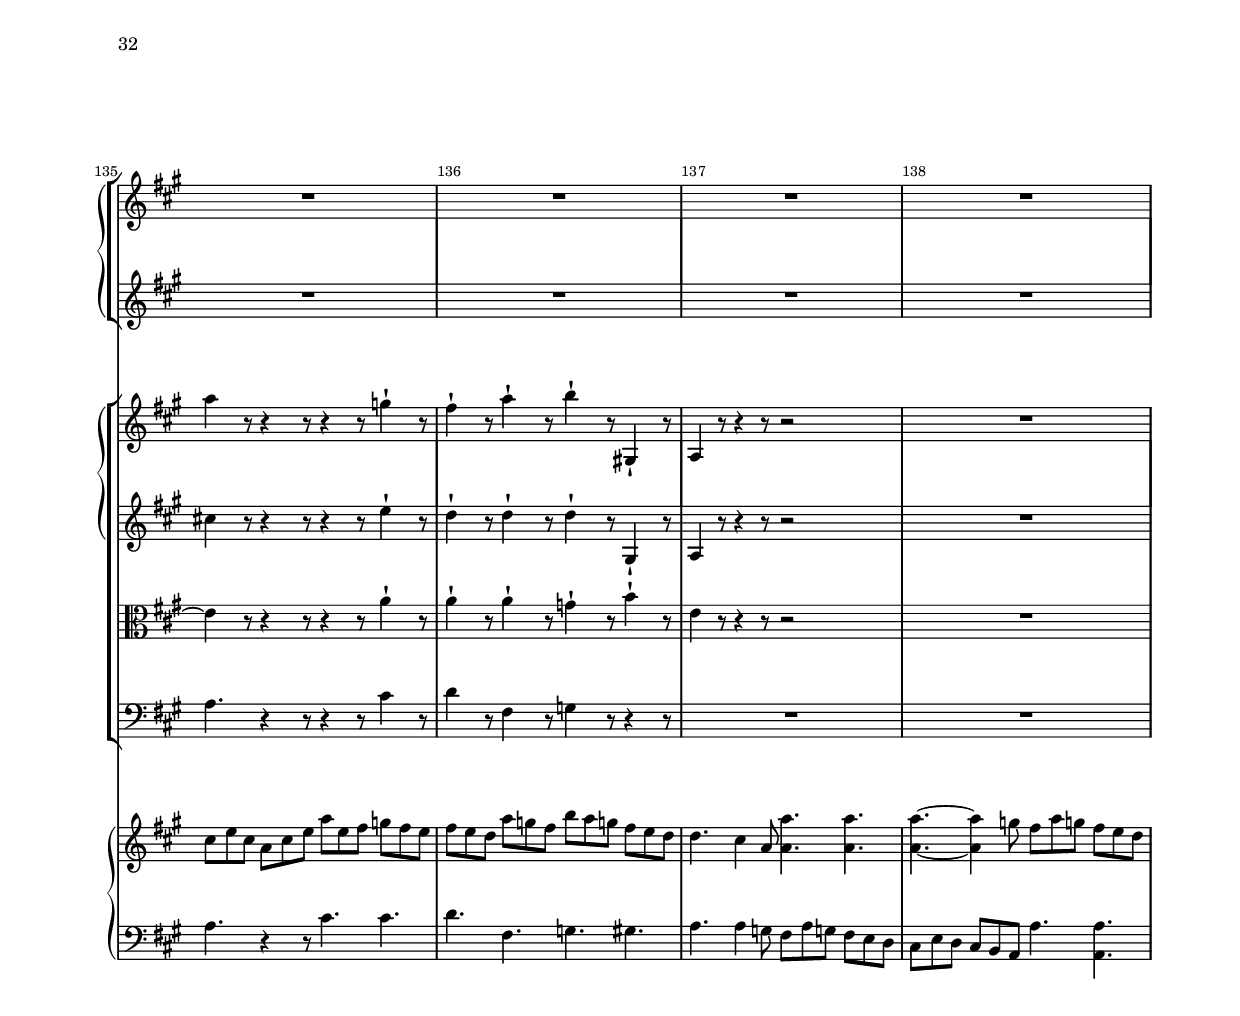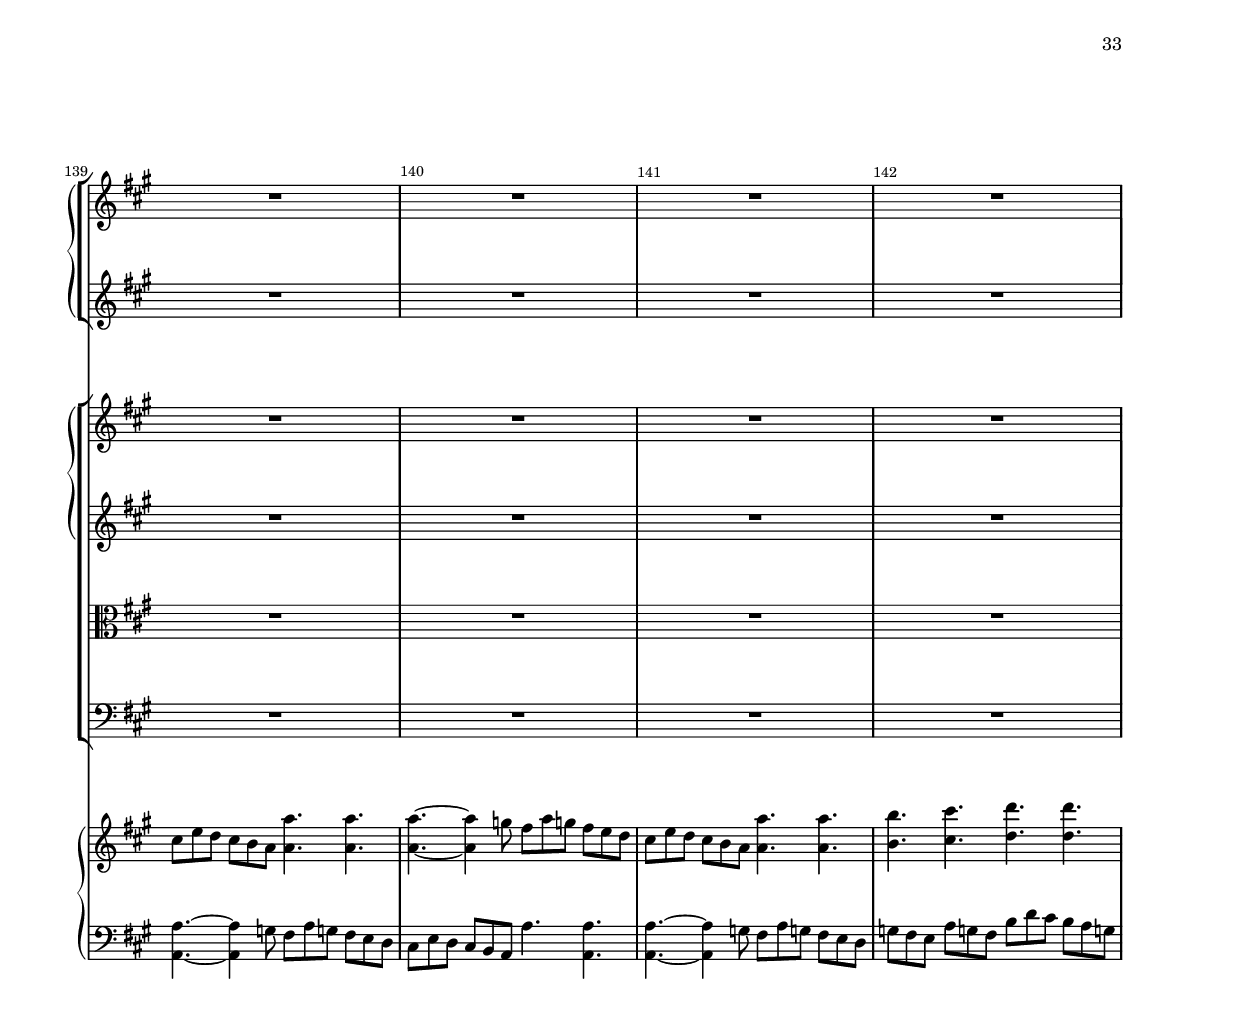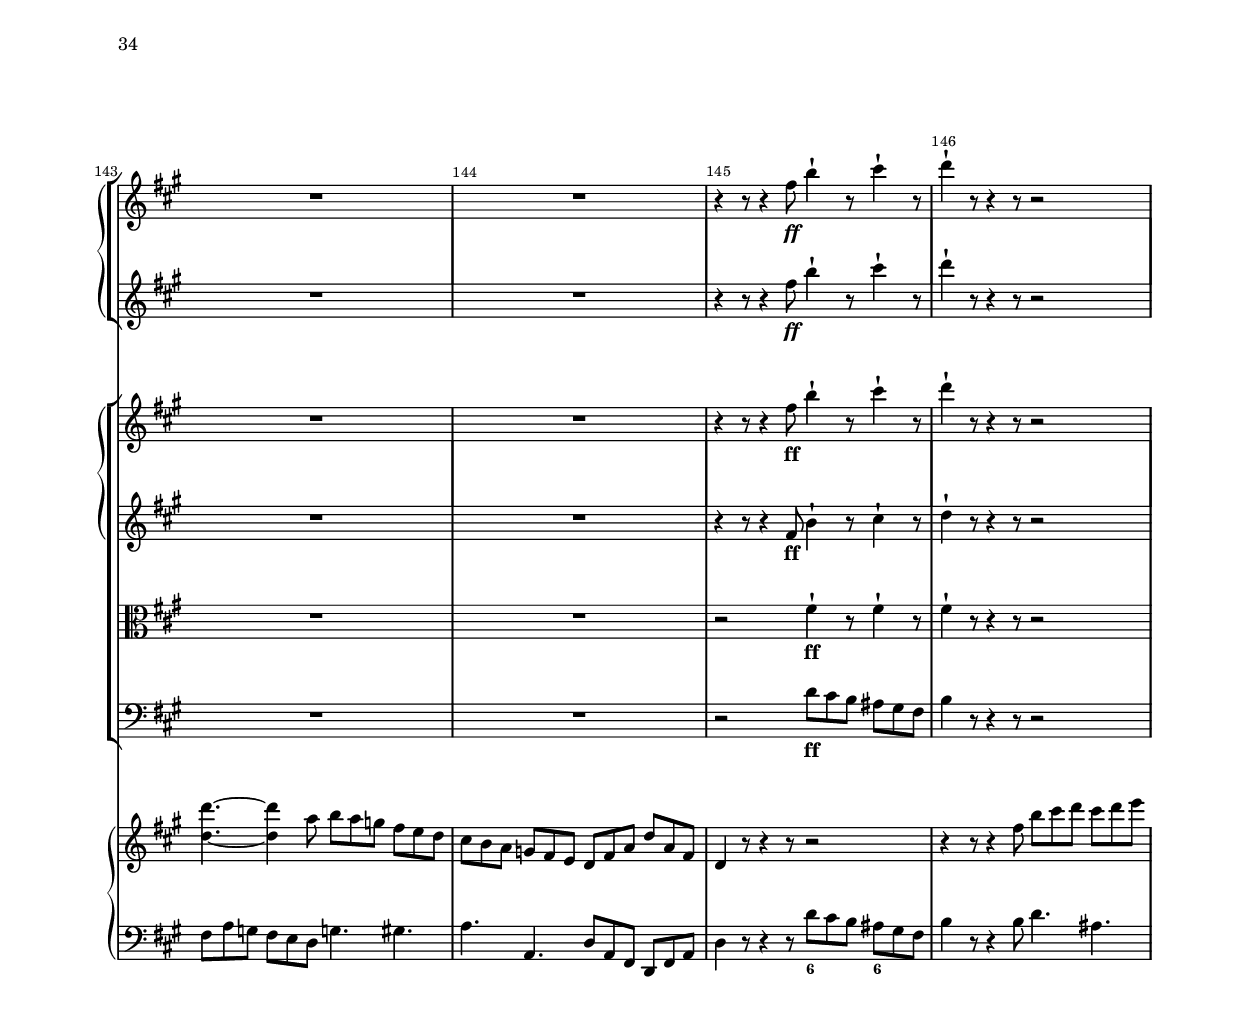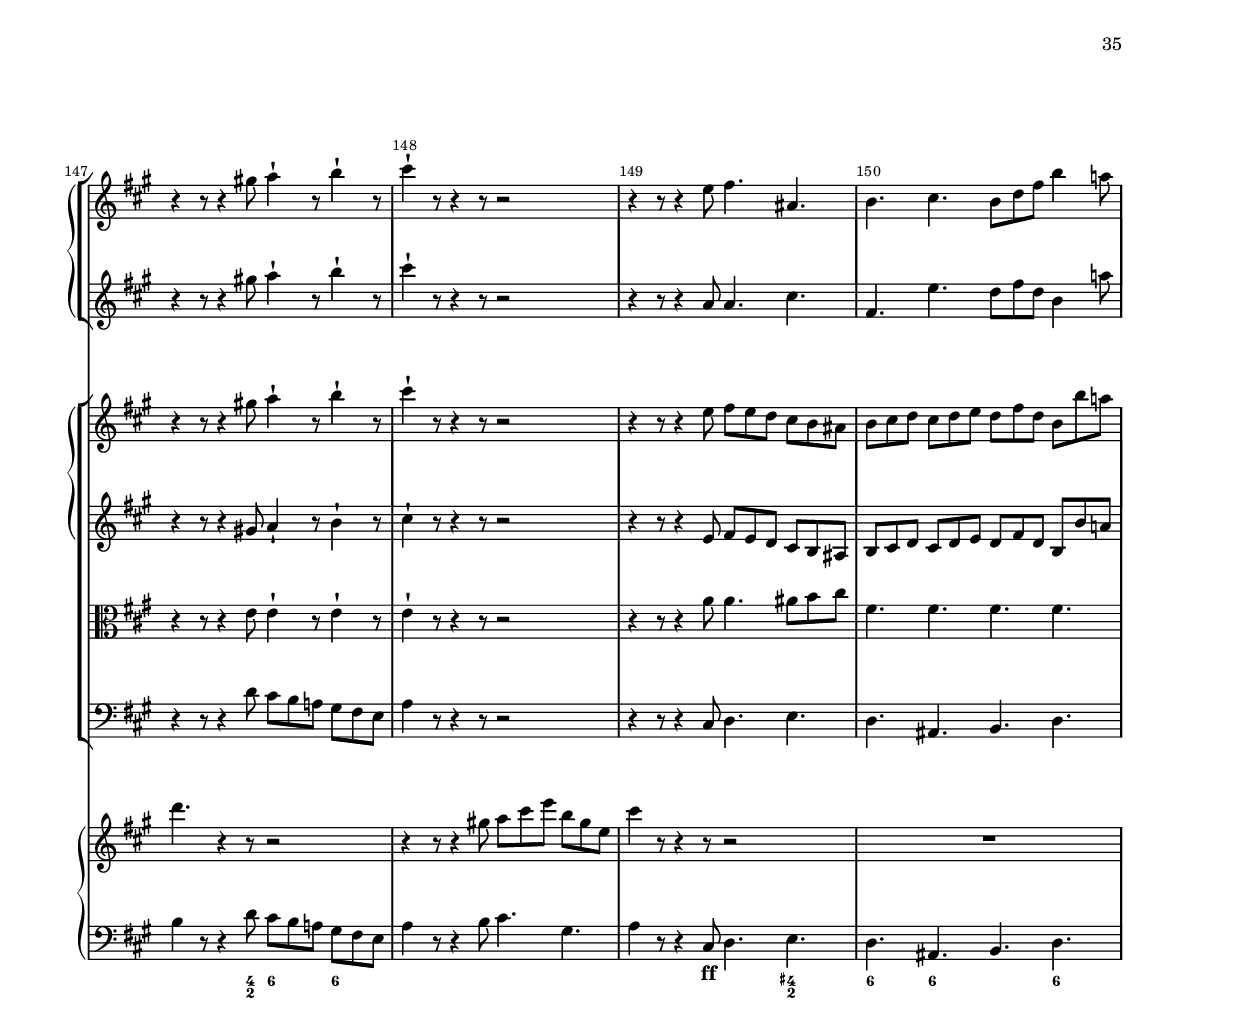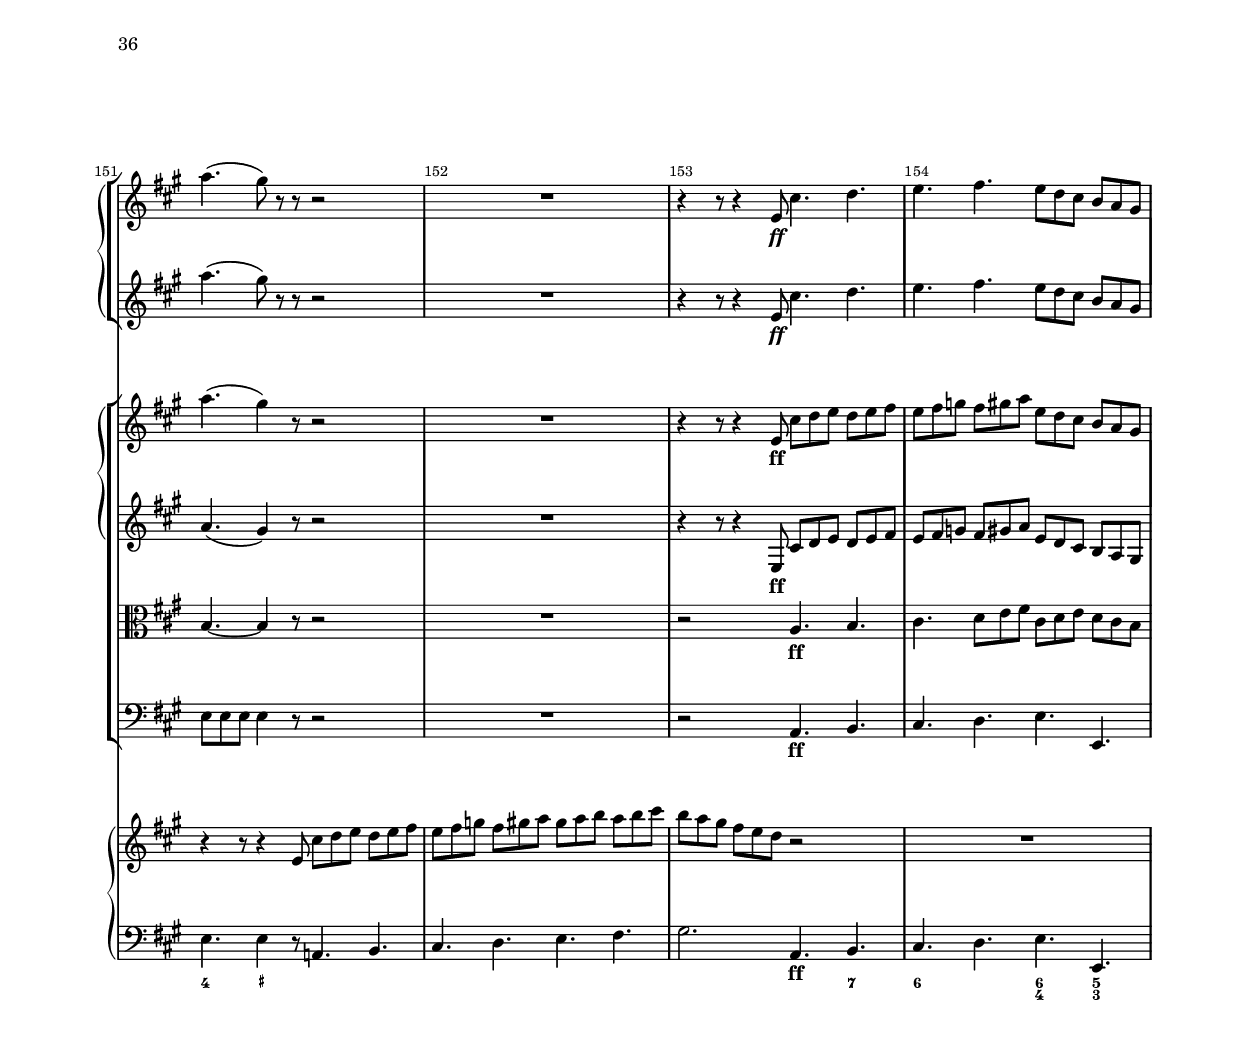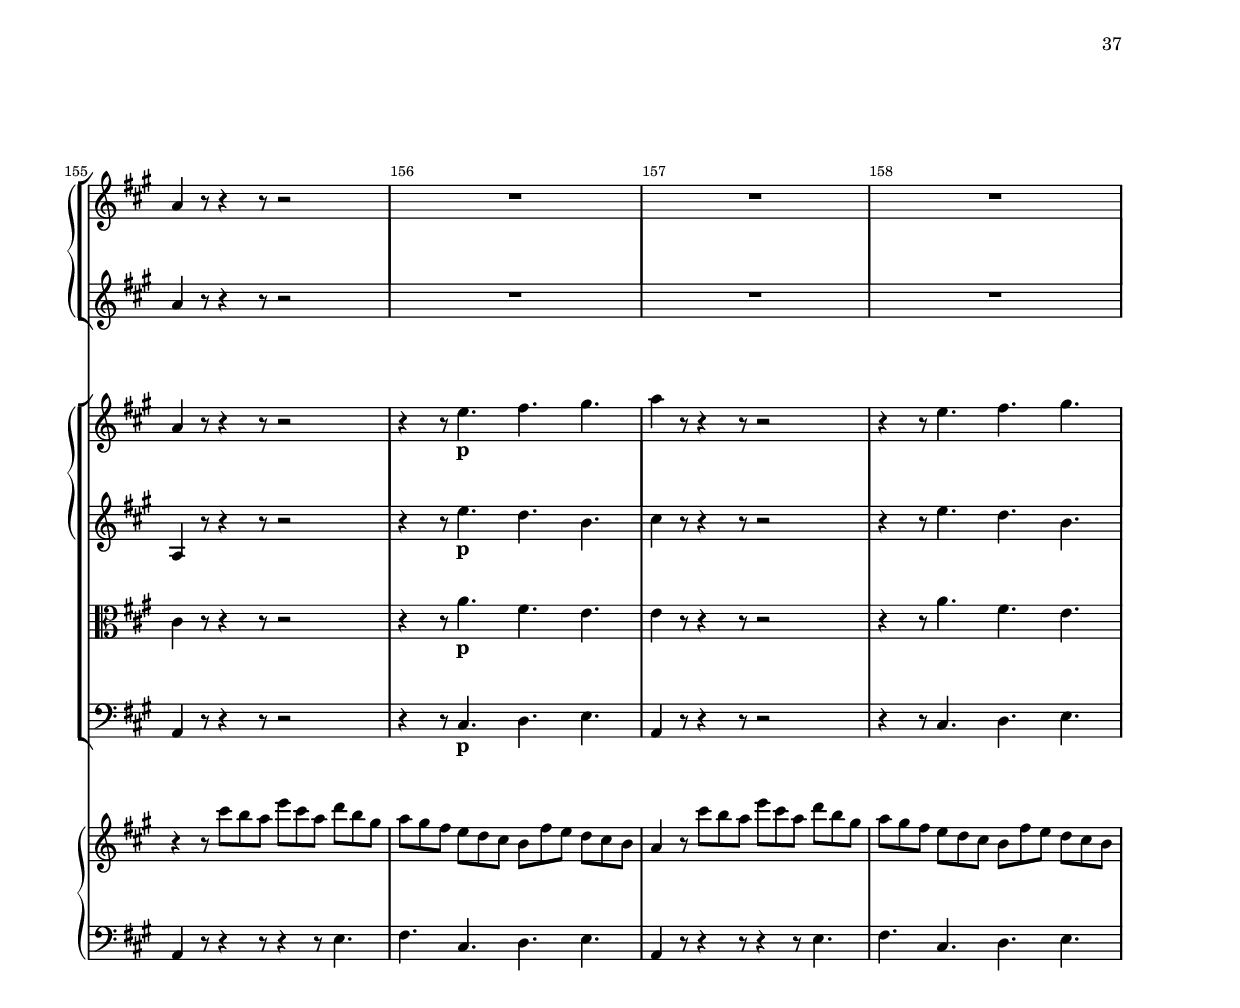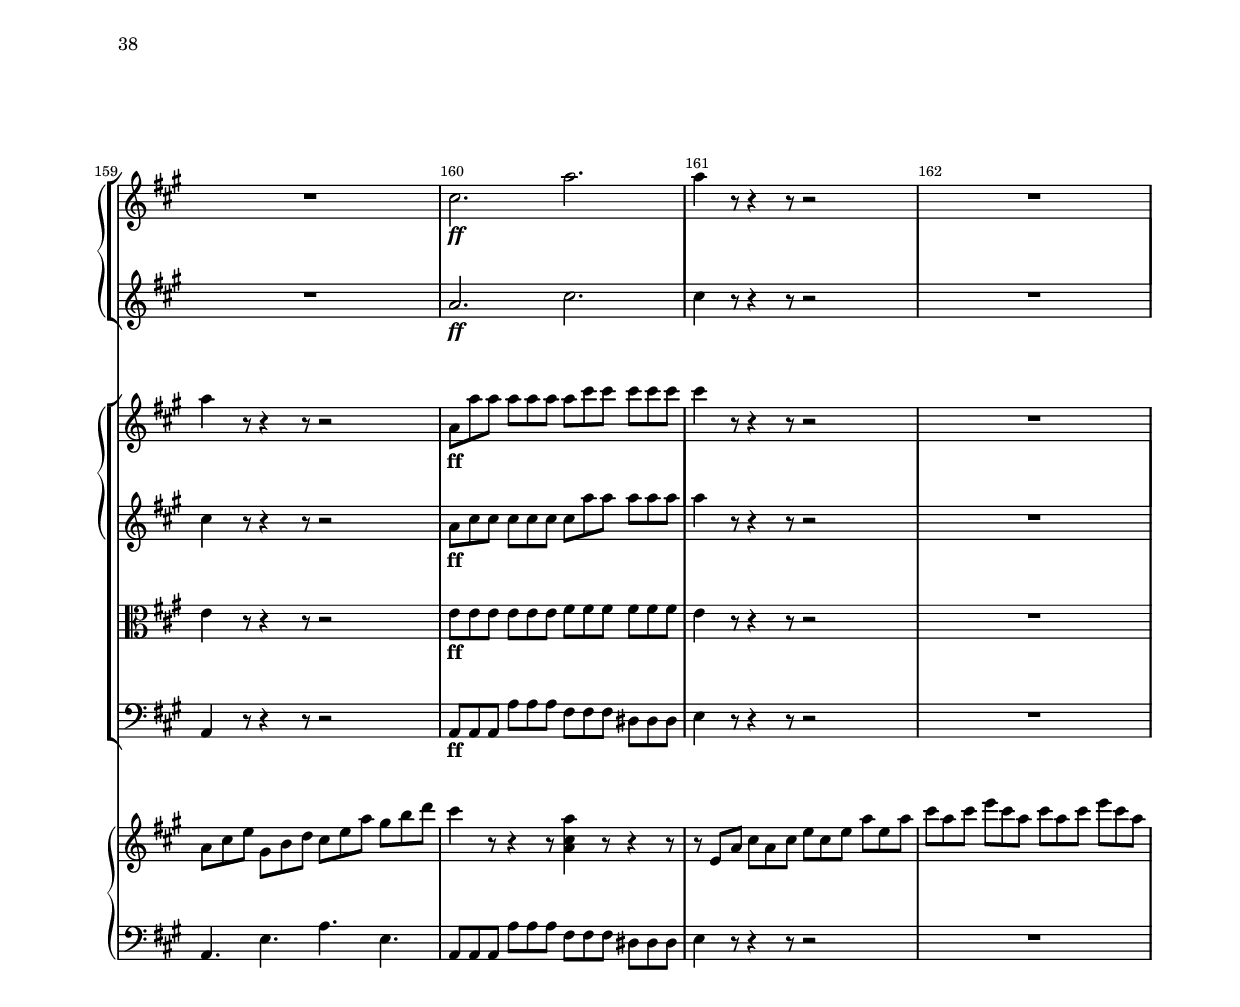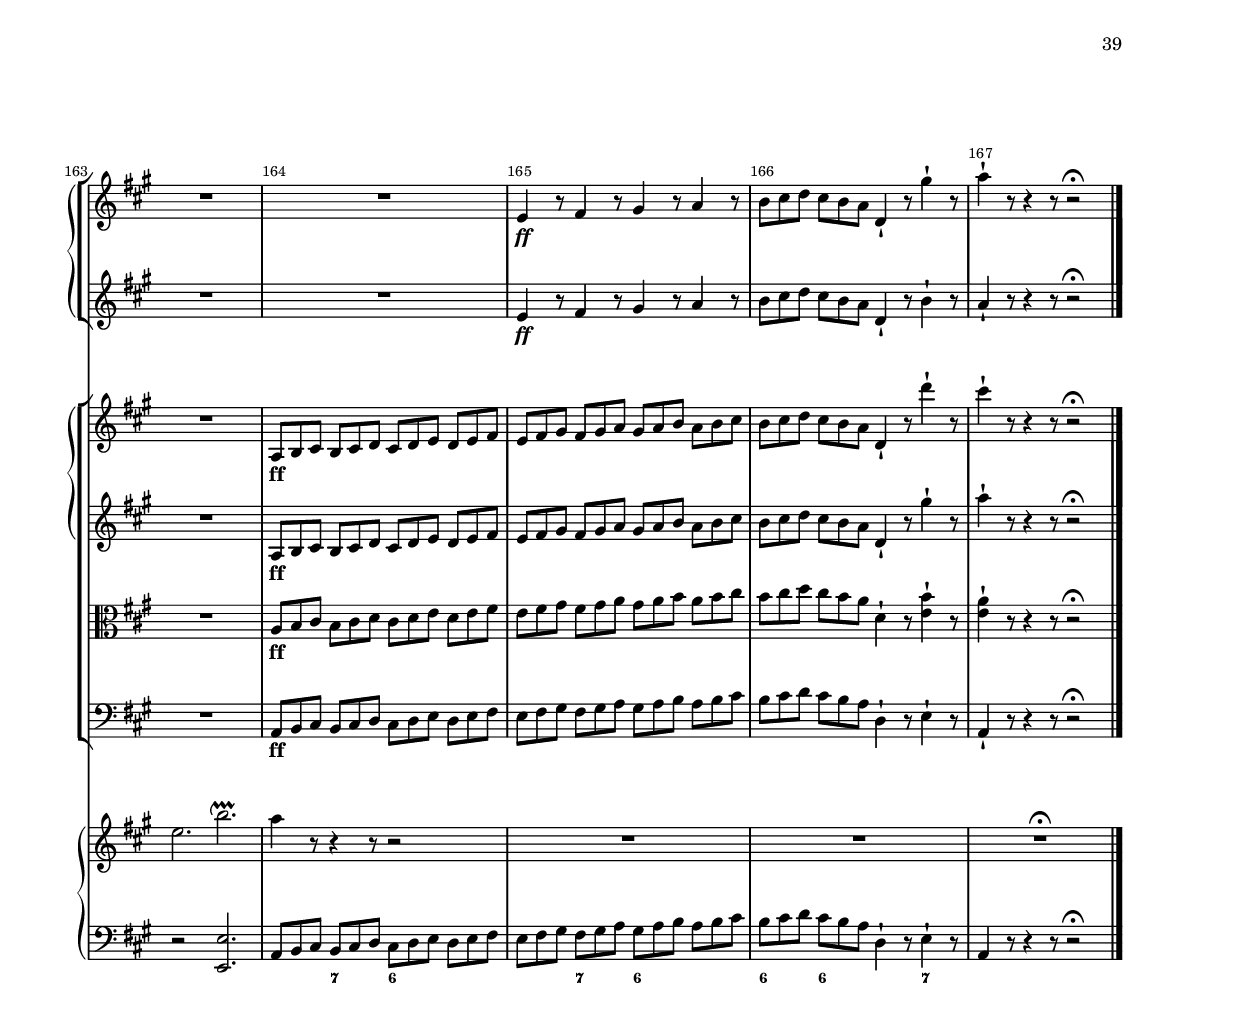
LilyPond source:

\version "2.22.0"

\include "../definitions.ly"

\paper {
	% #(set-paper-size "a4landscape")
	% indent = 1\cm
	#(define (page-post-process layout pages) (ly:create-toc-file layout pages))
}

#(set-global-staff-size 15.87)

\book {
	% \bookpart {
	% 	\header { number = "I" }
	% 	\paper { indent = 2\cm }
	% 	\tocSection "1" "Allegro"
	% 	\score {
	% 		<<
	% 			\new StaffGroup <<
	% 				\new GrandStaff <<
	% 					\set GrandStaff.instrumentName = "Oboe"
	% 					\new Staff {
	% 						\set Staff.instrumentName = "I"
	% 						\FirstOboeI
	% 					}
	% 					\new Staff {
	% 						\set Staff.instrumentName = "II"
	% 						\FirstOboeII
	% 					}
	% 				>>
	% 			>>
	% 			\new StaffGroup <<
	% 				\new GrandStaff \with { \smallGroupDistance } <<
	% 					\set GrandStaff.instrumentName = "Violino"
	% 					\new Staff {
	% 						\set Staff.instrumentName = "I"
	% 						\FirstViolinoI
	% 					}
	% 					\new Staff {
	% 						\set Staff.instrumentName = "II"
	% 						\FirstViolinoII
	% 					}
	% 				>>
	% 				\new Staff {
	% 					\set Staff.instrumentName = "Viola"
	% 					\FirstViola
	% 				}
	% 				\new Staff {
	% 					\set Staff.instrumentName = "Bassi"
	% 					% \transpose c c,
	% 					\FirstBassi
	% 				}
	% 			>>
	% 			\new PianoStaff <<
	% 				\set PianoStaff.instrumentName = "Cembalo"
	% 				\new Staff = "RH" { \FirstCembaloR }
	% 				\new Staff = "LH" { \FirstCembaloL }
	% 			>>
	% 			\new FiguredBass { \FirstBassFigures }
	% 		>>
	% 		\layout { }
	% 		\midi { \tempo 4 = 120 }
	% 	}
	% }
	% \bookpart {
	% 	\header { number = "II" }
	% 	\tocSection "2" "Un poco lento"
	% 	\score {
	% 		<<
	% 			\new StaffGroup <<
	% 				\new GrandStaff \with { \smallGroupDistance } <<
	% 					\set GrandStaff.instrumentName = "vl"
	% 					\new Staff {
	% 						\set Staff.instrumentName = "1"
	% 						\SecondViolinoI
	% 					}
	% 					\new Staff {
	% 						\set Staff.instrumentName = "2"
	% 						\SecondViolinoII
	% 					}
	% 				>>
	% 				\new Staff {
	% 					\set Staff.instrumentName = "vla"
	% 					\SecondViola
	% 				}
	% 				\new Staff {
	% 					\set Staff.instrumentName = "b"
	% 					% \transpose c c,
	% 					\SecondBassi
	% 				}
	% 			>>
	% 			\new PianoStaff <<
	% 				\set PianoStaff.instrumentName = "cemb"
	% 				\new Staff = "RH" { \SecondCembaloR }
	% 				\new Staff = "LH" { \SecondCembaloL }
	% 			>>
	% 			\new FiguredBass { \SecondBassFigures }
	% 		>>
	% 		\layout { }
	% 		\midi { \tempo 4 = 70 }
	% 	}
	% }
	\bookpart {
		\header { number = "III" }
		% \tocSection "3" "Allegro"
		\score {
			<<
				\new StaffGroup <<
					\new GrandStaff <<
						\set GrandStaff.instrumentName = "ob"
						\new Staff {
							\set Staff.instrumentName = "1"
							\ThirdOboeI
						}
						\new Staff {
							\set Staff.instrumentName = "2"
							\ThirdOboeII
						}
					>>
				>>
				\new StaffGroup <<
					\new GrandStaff \with { \smallGroupDistance } <<
						\set GrandStaff.instrumentName = "vl"
						\new Staff {
							\set Staff.instrumentName = "1"
							\ThirdViolinoI
						}
						\new Staff {
							\set Staff.instrumentName = "2"
							\ThirdViolinoII
						}
					>>
					\new Staff {
						\set Staff.instrumentName = "vla"
						\ThirdViola
					}
					\new Staff {
						\set Staff.instrumentName = "b"
						% \transpose c c,
						\ThirdBassi
					}
				>>
				\new PianoStaff <<
					\set PianoStaff.instrumentName = "cemb"
					\new Staff = "RH" { \ThirdCembaloR }
					\new Staff = "LH" { \ThirdCembaloL }
				>>
				\new FiguredBass { \ThirdBassFigures }
			>>
			\layout { }
			\midi { \tempo 4. = 70 }
		}
	}
}
